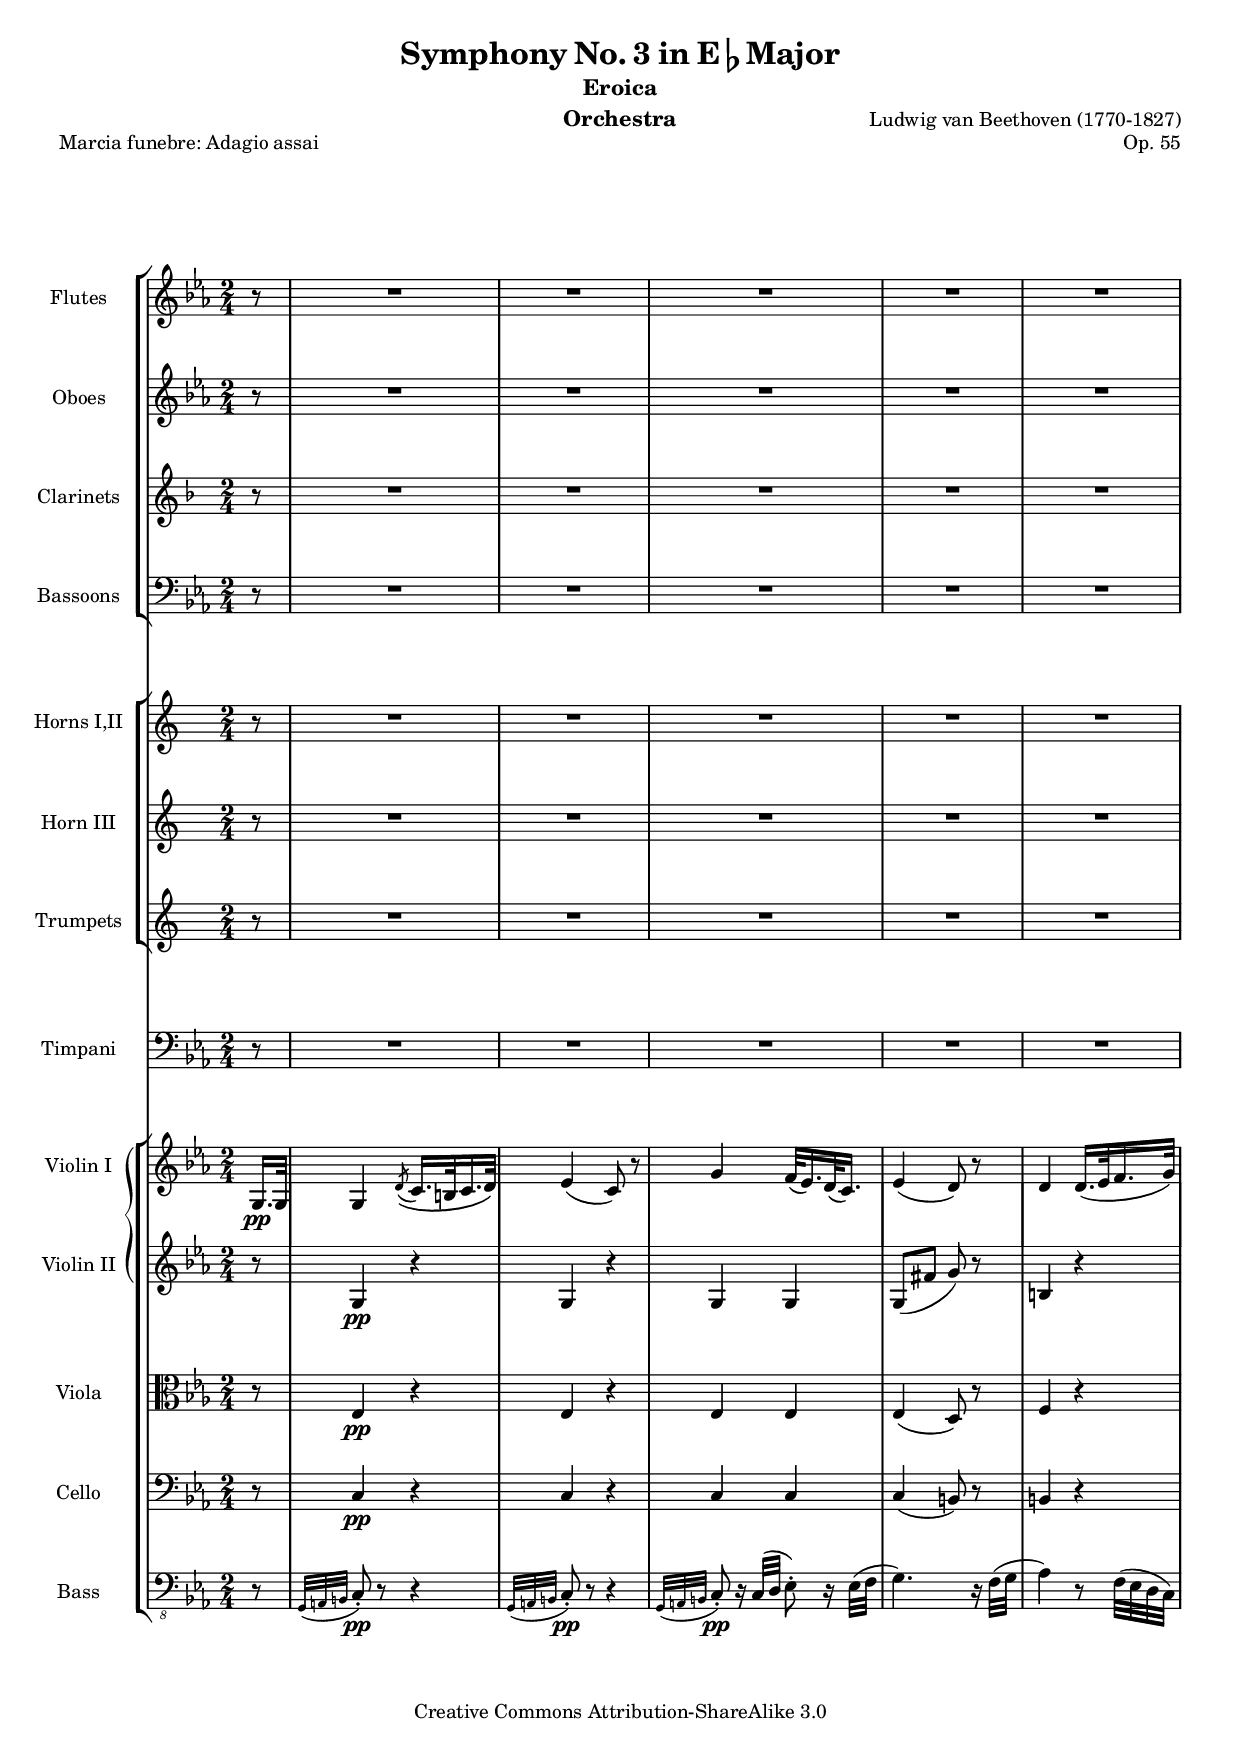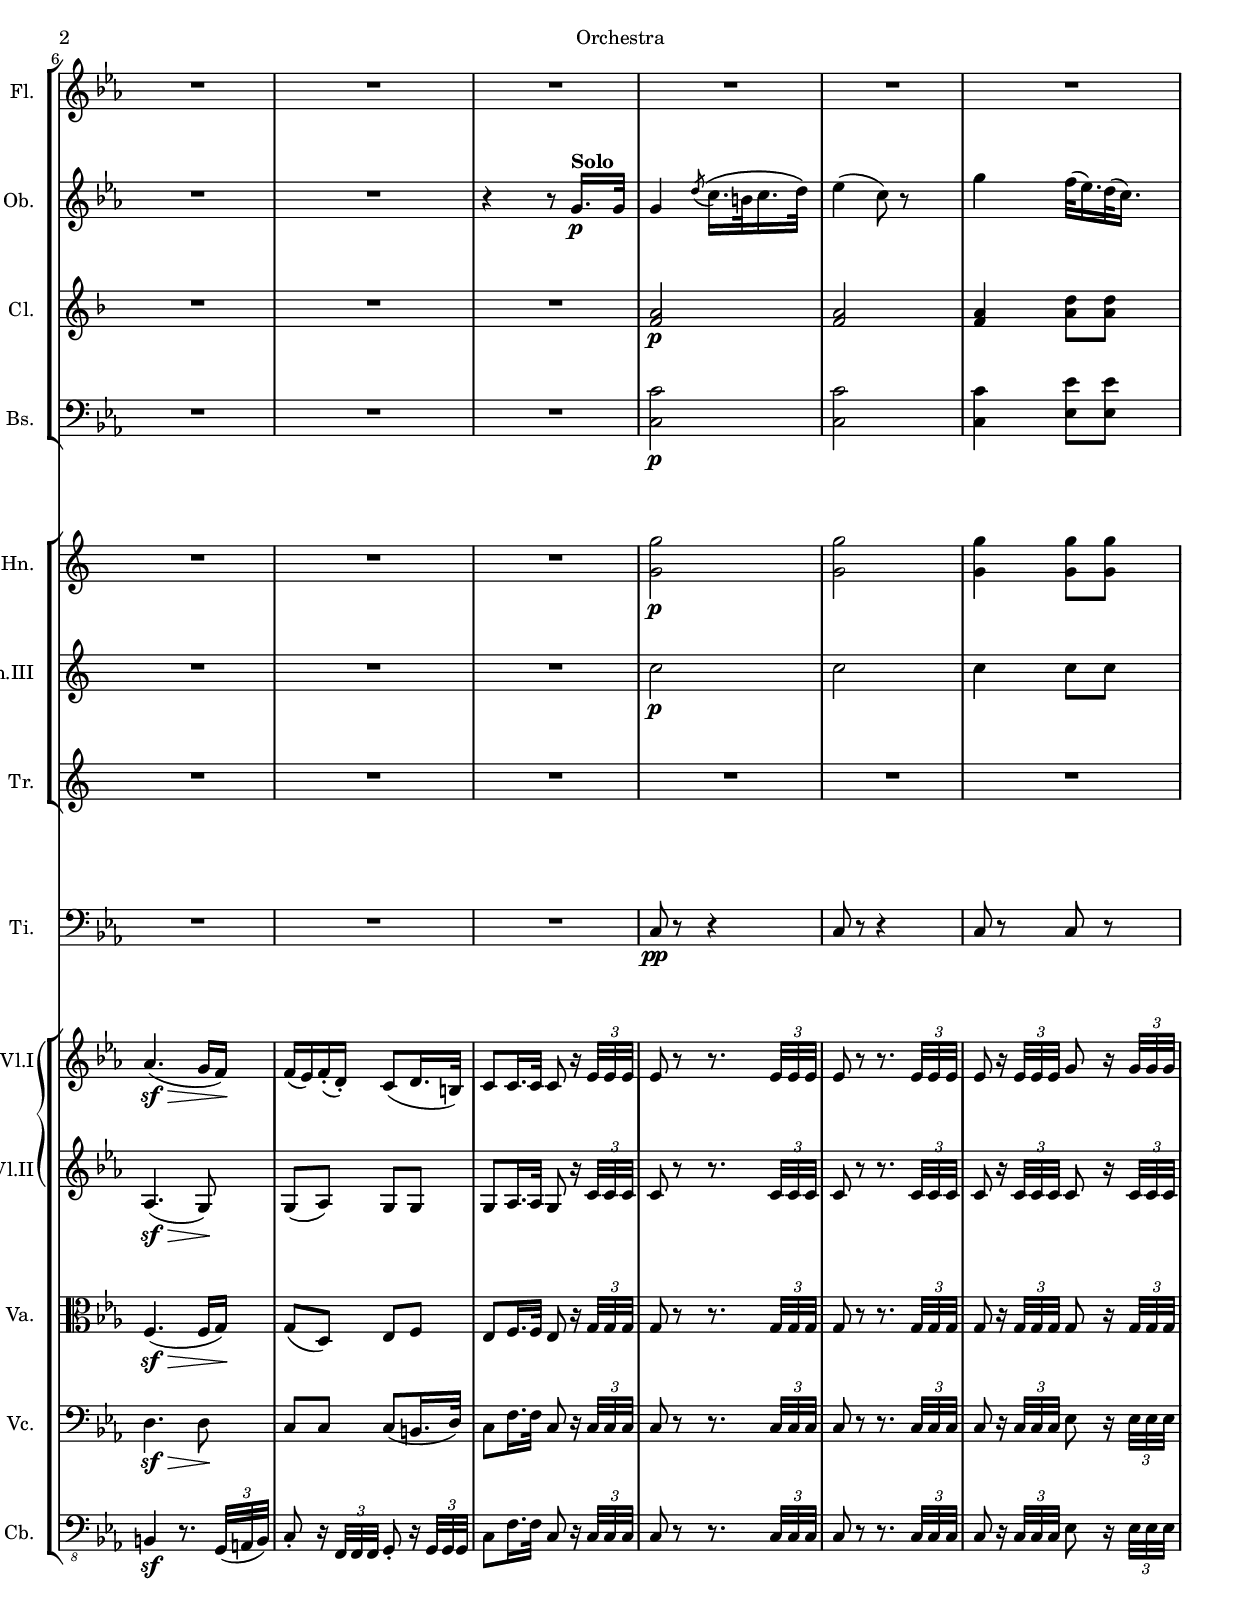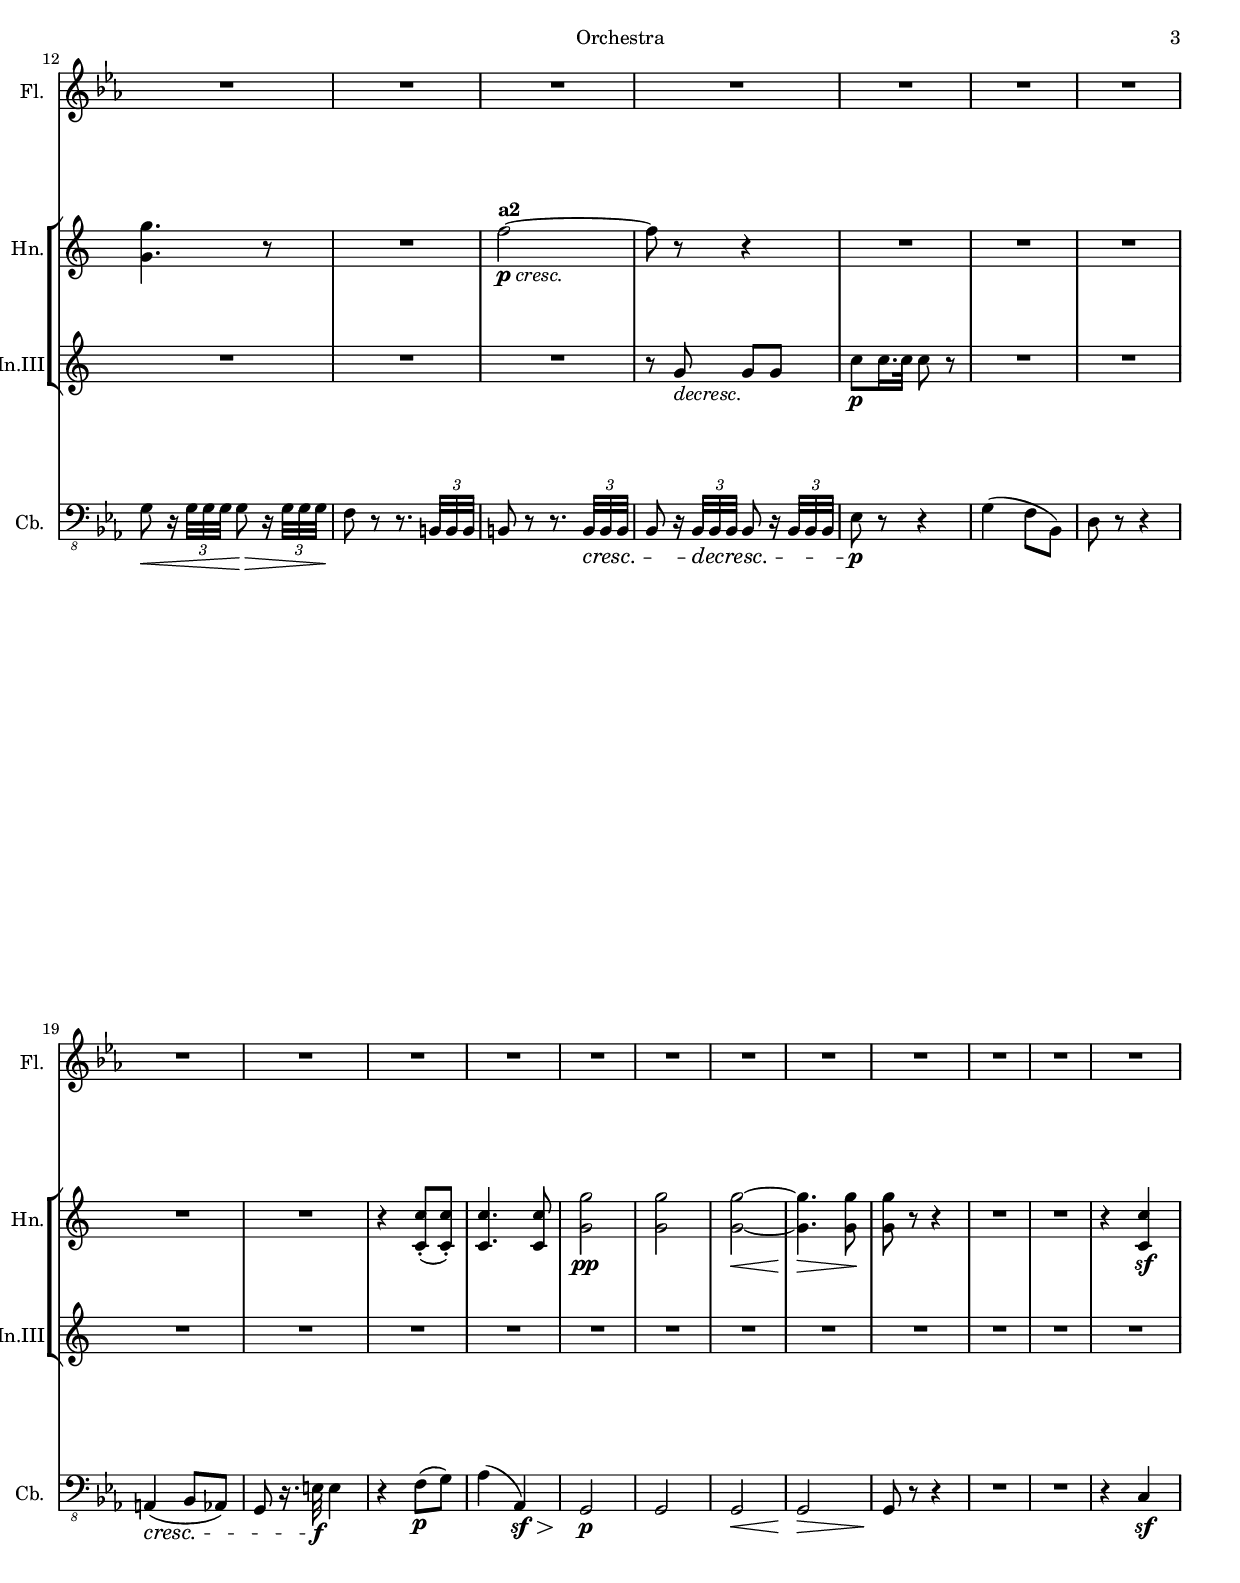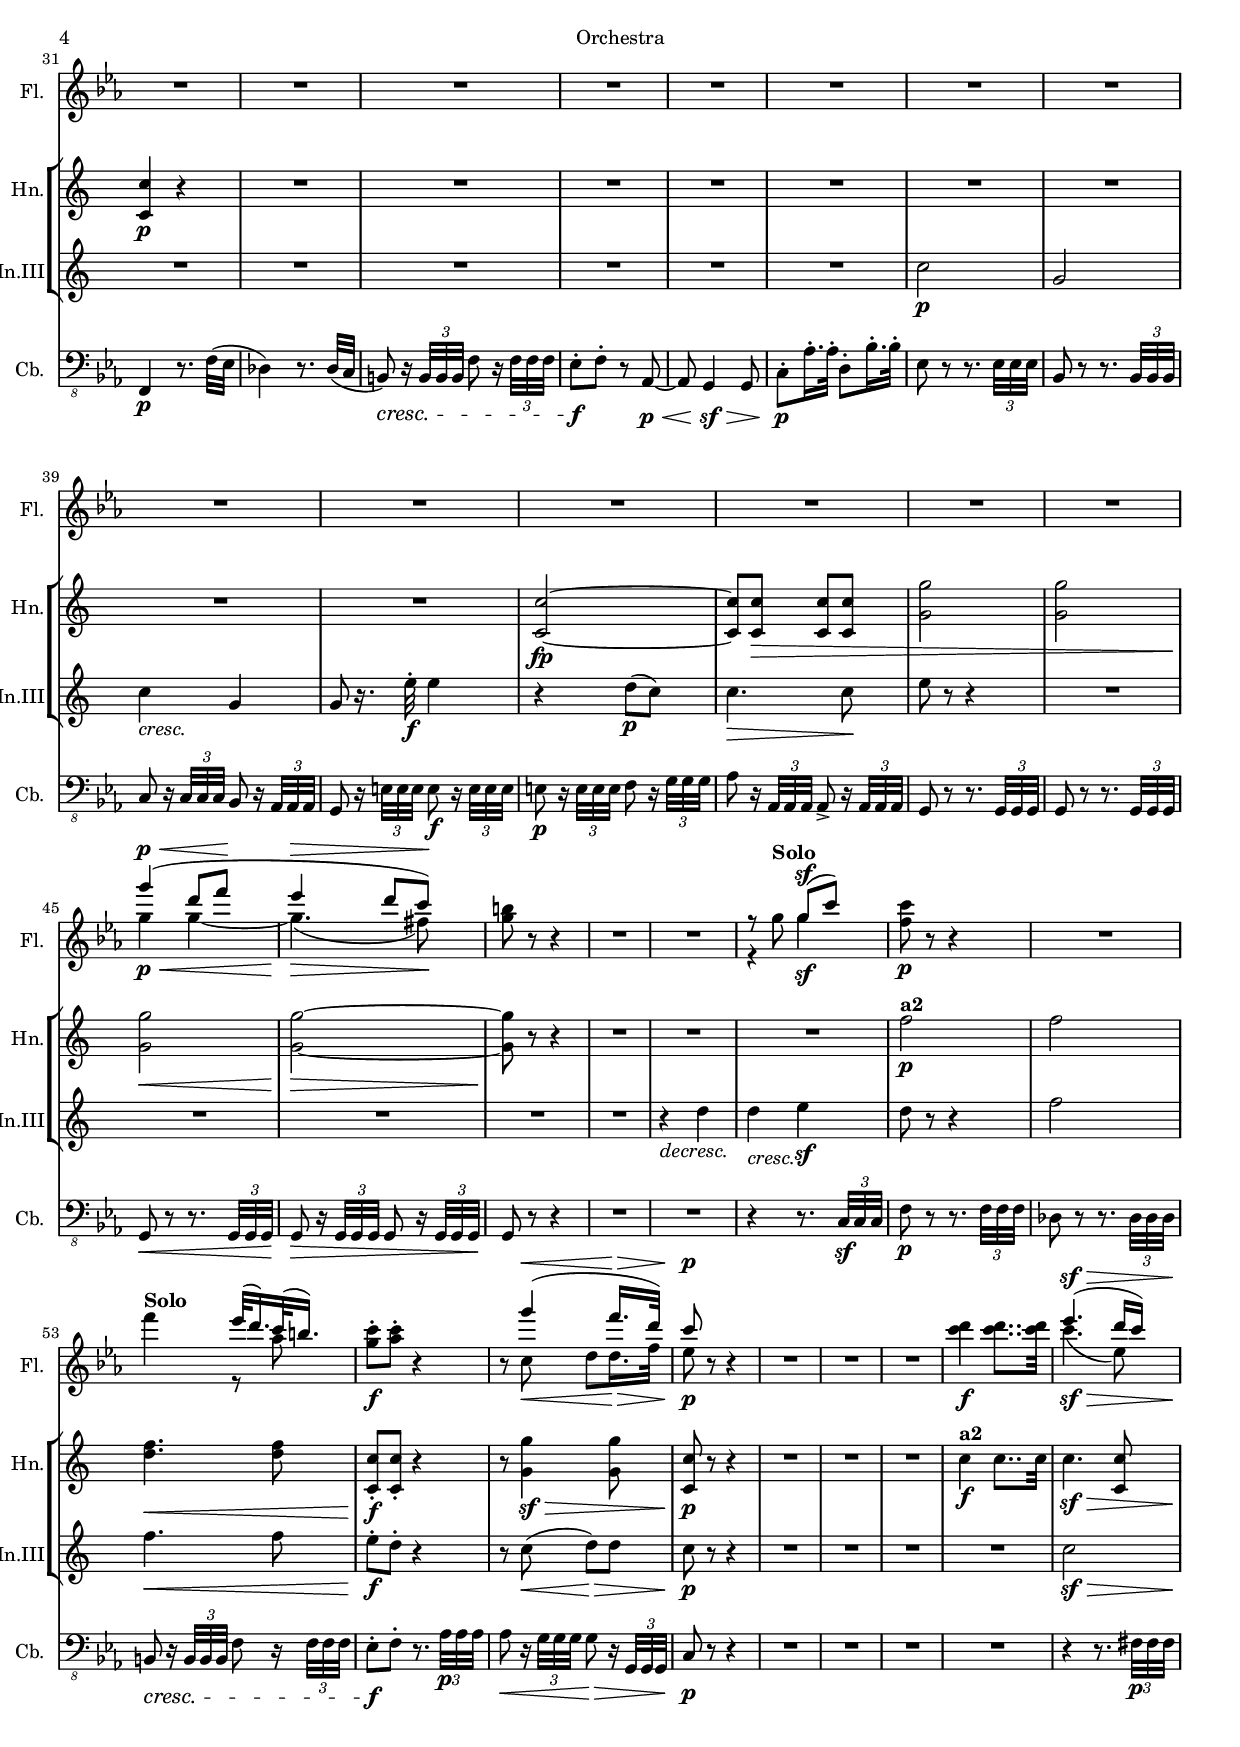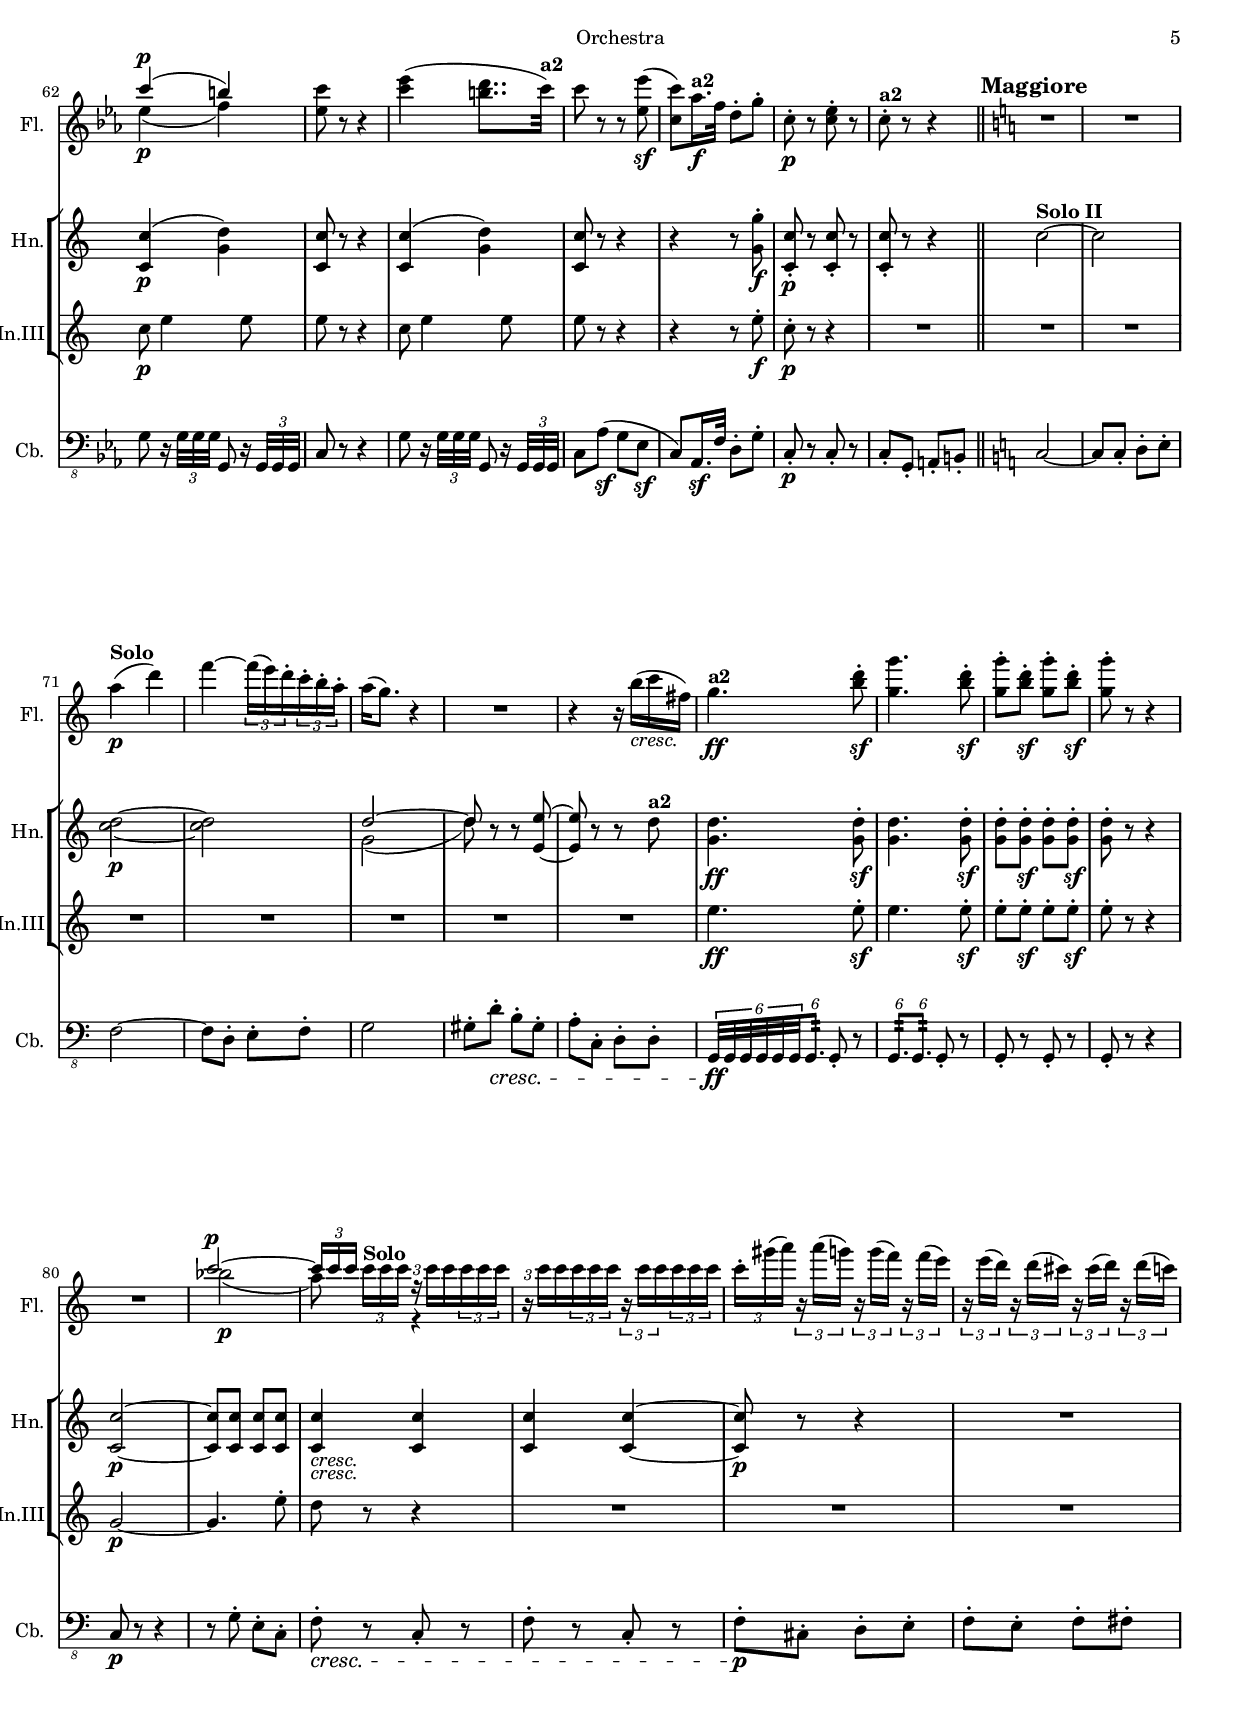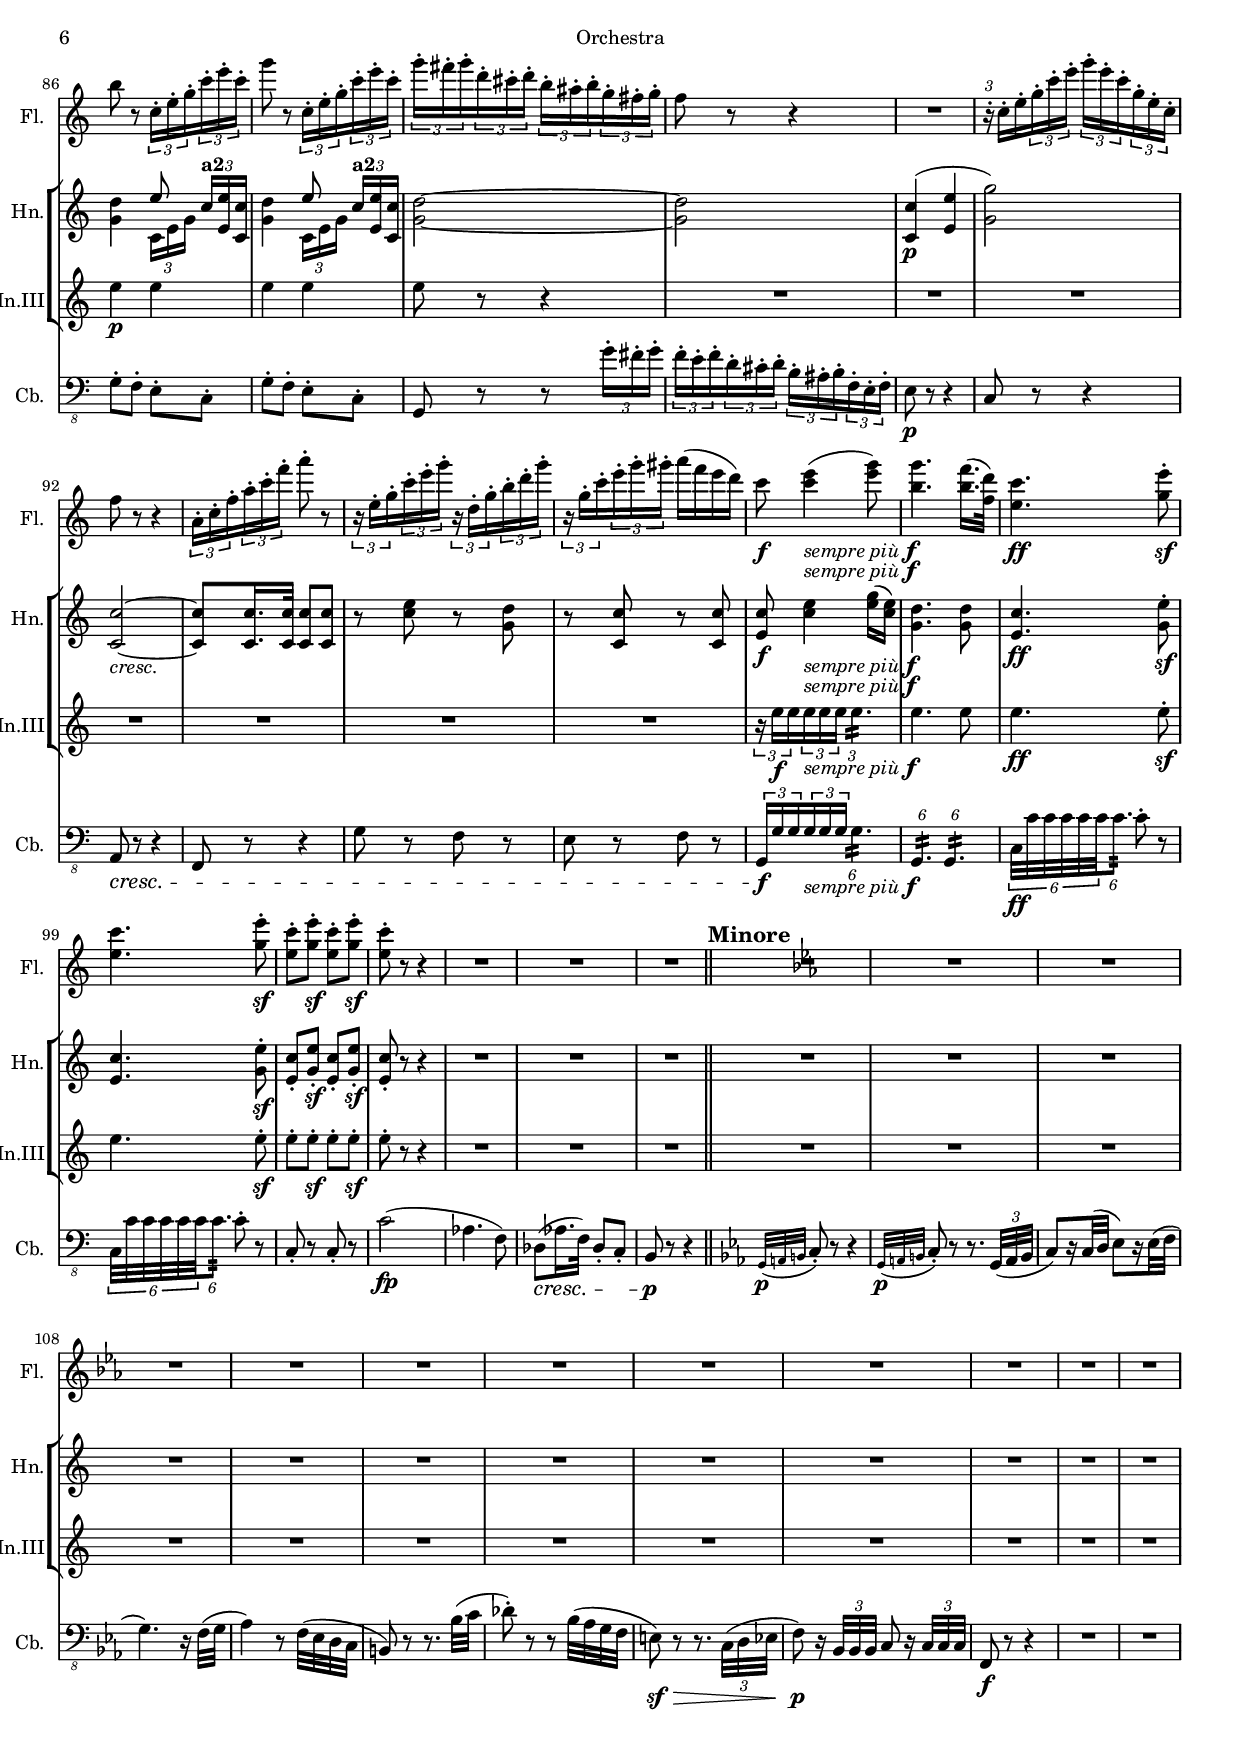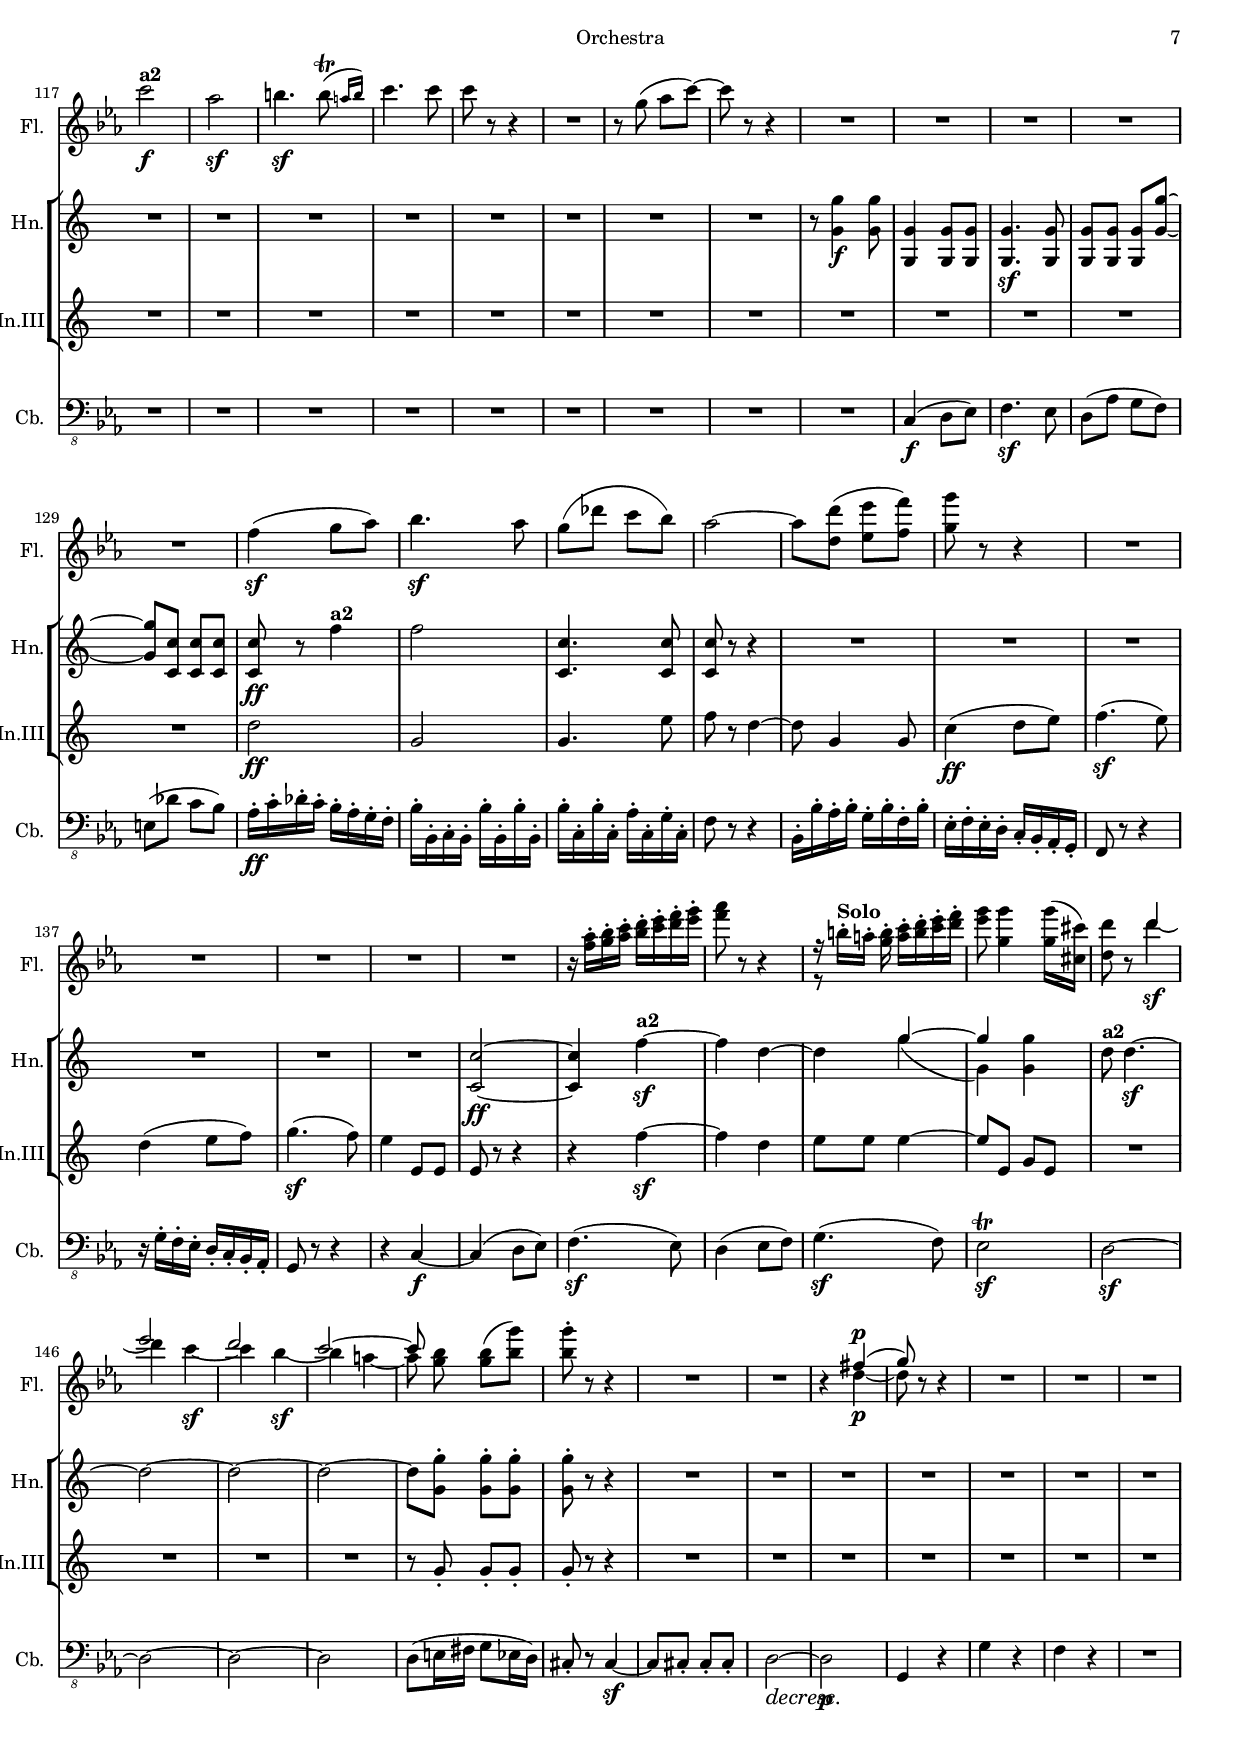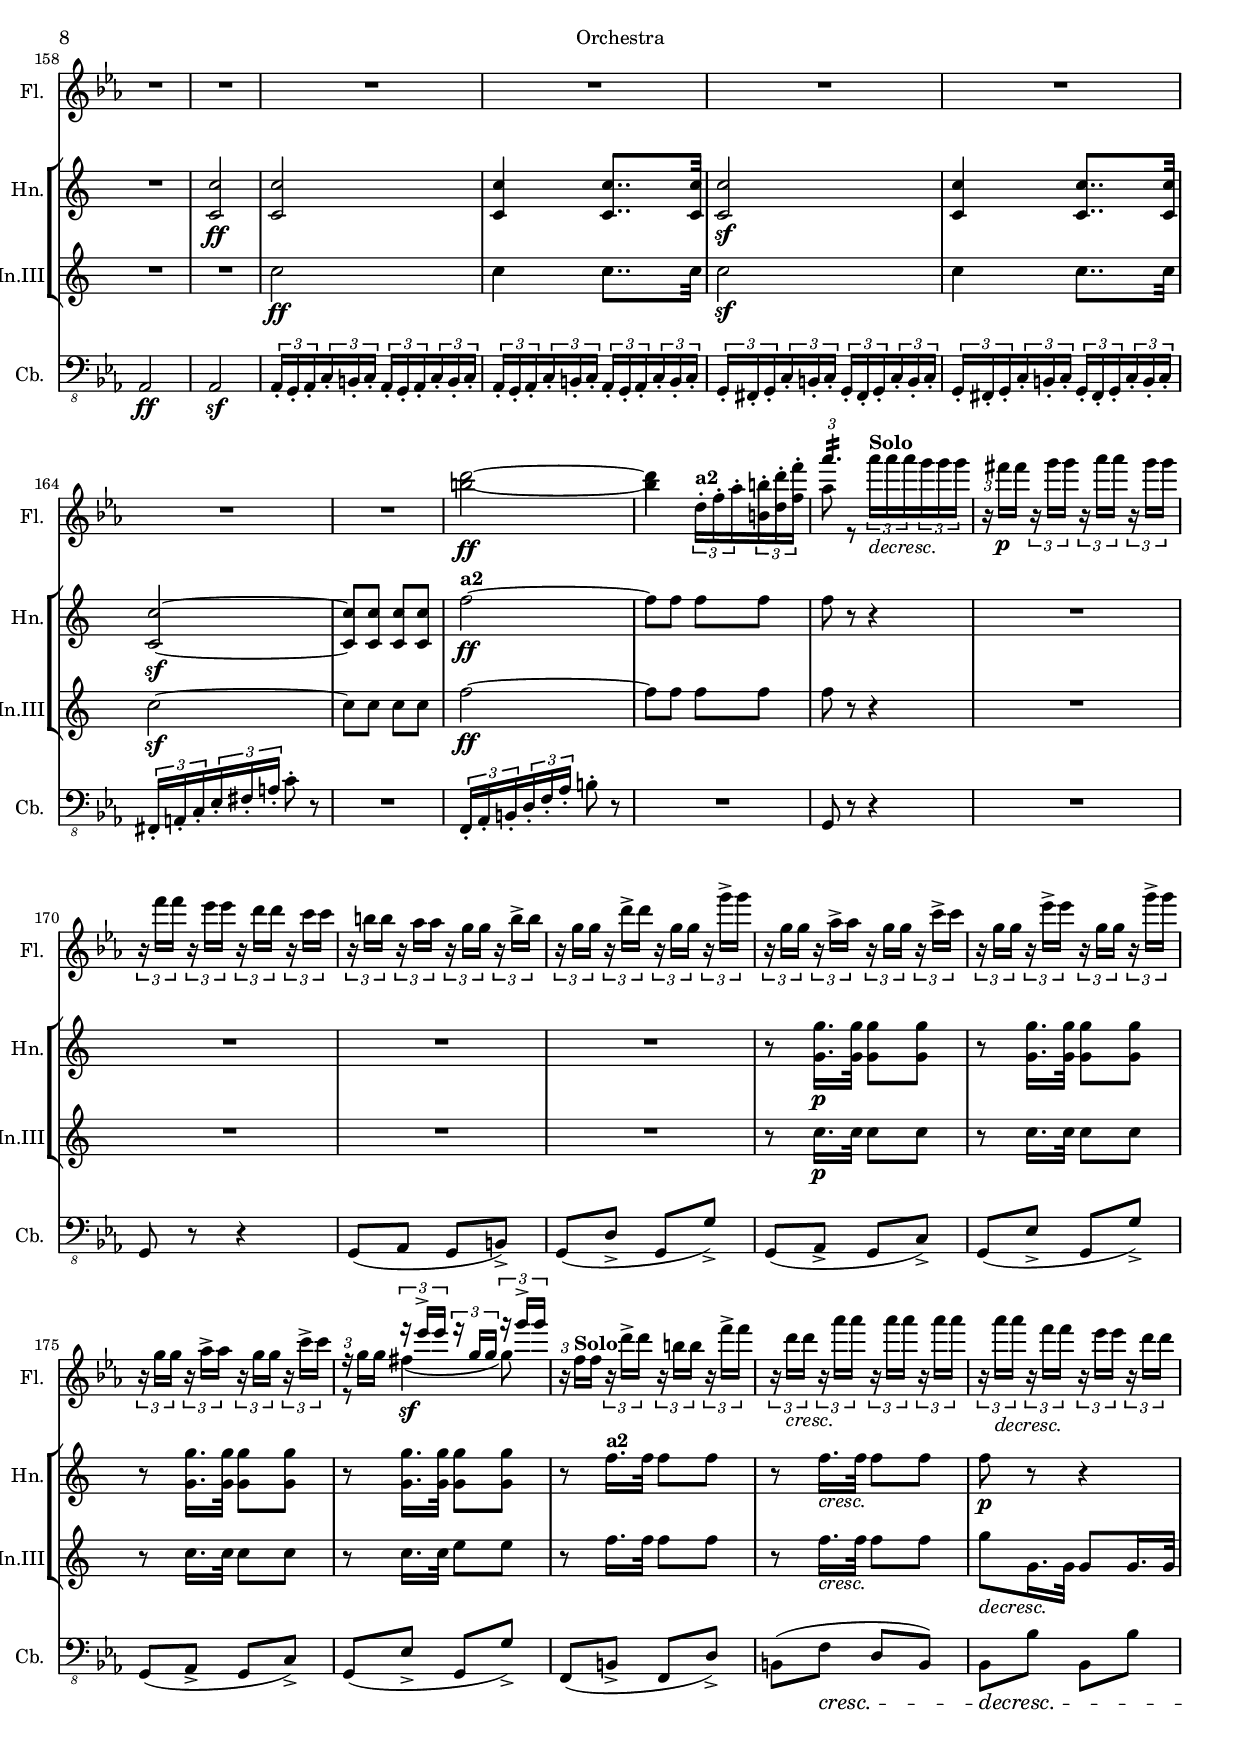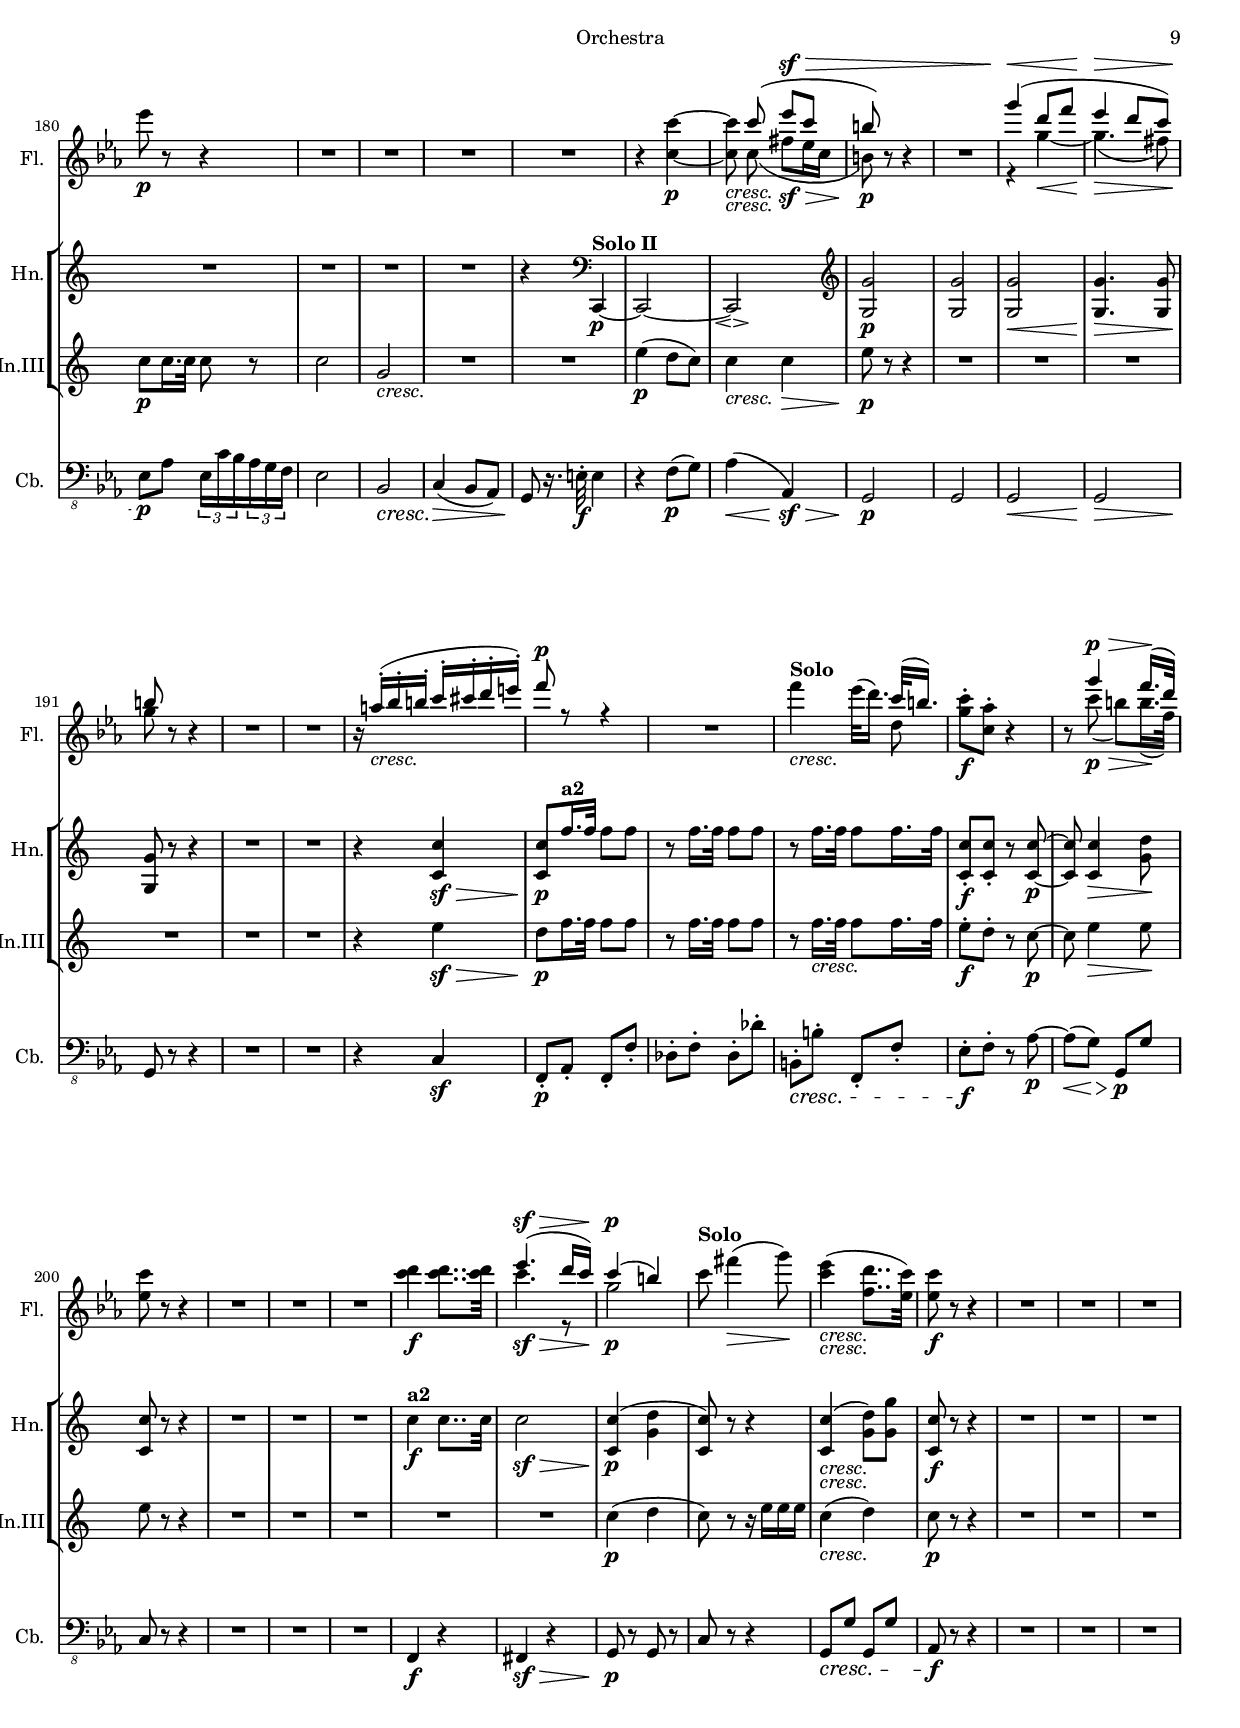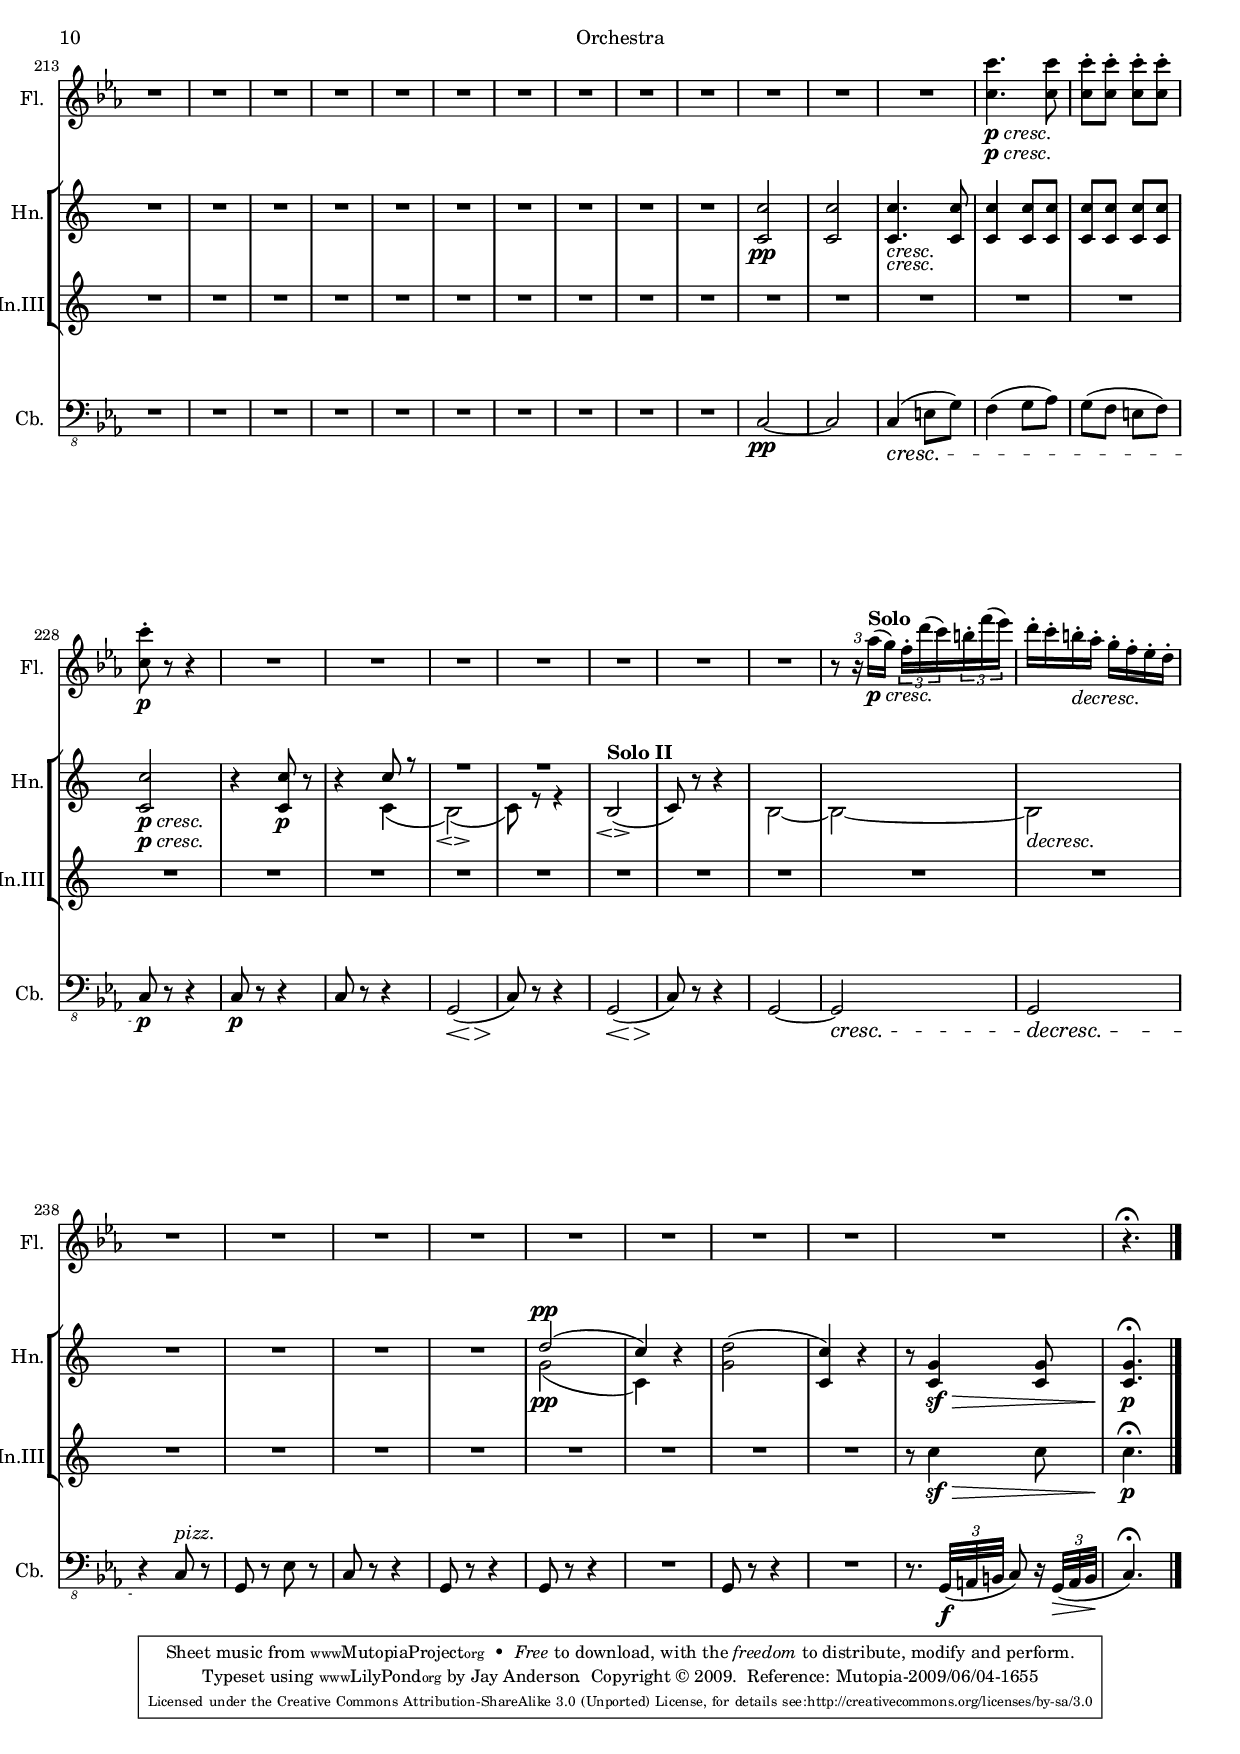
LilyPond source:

\version "2.11.49"

\include "defs.lyi"

fluteOneMvtII = \relative c''''
{
  \key c \minor
  \clef "treble"
  \partial 8 r8 |
  R2*44 |

  g4(\p\< d8 f\! |        
  ees4\> d8 c)\! |        

  %page 4
  b r r4 |        
  R2*2 |        
  r8 g g(\sf c) |        
  c\p r r4 |        
  R2 |        
  f4 ees32[( d16.) c32( b16.]) |        
  c8-.\f c-. r4 |        
  r8 g'4(\< f16.\> d32) |        
  c8\p r r4 |        
  R2*3 |
  d4\f d8.. d32 |        
  ees4.(\sf\> d16 c) |        
  c4(\p b) |

  %page 5
  c8 r r4 |
  ees4( d8.. c32) |
  c8 r r ees(\sf |
  c) aes16.\f f32 d8-. g-. |
  c,-.\p r ees-. r |
  c-. r r4 |

  %Maggiore
  \key c \major
  R2*2 |
  a'4(\p d) |
  f~ \times 2/3 {f16( e) d-.} \times 2/3 {c-. b-. a-.} |
  a16( g8.) r4 |
  R2 |
  r4 r16 b(_\mCresc c fis,) |
  g4.\ff d'8-.\sf |
  g4. d8-.\sf |
  g8-. d-.\sf g-. d-.\sf |
  g-. r r4 |
  R2 |
  c,2~\p |
  \times 2/3 {c16 c c} \times 2/3 {c c c} \times 2/3 {r c c} \times 2/3 {c c c} |
  \times 2/3 {r c c} \times 2/3 {c c c} \times 2/3 {r c c} \times 2/3 {c c c} |
  \times 2/3 {c-. gis'( a)} \times 2/3 {r a( g)} \times 2/3 {r g( f)} \times 2/3 {r f( e)} |
  \times 2/3 {r e( d)} \times 2/3 {r d( cis)} \times 2/3 {r cis( d)} \times 2/3 {r d( c)} |
  b8 r \times 2/3 {c,16-. e-. g-.} \times 2/3 {c-. e-. c-.} |
  g'8 r \times 2/3 {c,,16-. e-. g-.} \times 2/3 {c-. e-. c-.} |
  \times 2/3 {g'16-. fis-. g-.} \times 2/3 {d-. cis-. d-.} \times 2/3 {b16-. ais-. b-.} \times 2/3 {g-. fis-. g-.} |
  f8 r r4 |
  R2 |
  \times 2/3 {r16-. c-. e-.} \times 2/3 {g-. c-. e-.} \times 2/3 {g16-. e-. c-.} \times 2/3 {g-. e-. c-.} |
  f8 r r4 |
  \times 2/3 {a,16-. c-. f-.} \times 2/3 {a-. c-. f-.} a8-. r |
  \times 2/3 {r16 e,-. g-.} \times 2/3 {c-. e-. g-.} \times 2/3 {r d,-. g-.} \times 2/3 {b-. d-. g-.} |
  \times 2/3 {r16 g,-. c-.} \times 2/3 {e-. g-. gis-.} a16( f e d) |
  c8\f e4(_\mSemprePiuF g8) |
  g4. f16.( d32) |
  c4.\ff e8-.\sf |
  c4. e8-.\sf |
  c-. e-.\sf c-. e-.\sf |
  c-. r r4 |
  R2*3 |

  %Minore
  \key c \minor
  R2*12 |
  c2\f |
  aes\sf |
  b4.\sf \afterGrace b8(\trill {a16[ b])} |
  c4. c8 |
  c r r4 |
  R2 |
  r8 g( aes c~) |
  c r r4 |
  R2*5 |
  f,4(\sf g8 aes) |
  bes4.\sf aes8 |
  g( des' c bes) |
  aes2~ |
  aes8 d( ees f) |
  g r r4 |
  R2*5 |
  r16 aes,-. bes-. c-. d-. ees-. f-. g-. |
  aes8 r r4 |
  r16 b,-. a-. b-. c-. d-. ees-. f-. |
  g8 g4 g16( cis,) |
  d8 r d4 |
  ees2 |
  d |
  c~ |
  c8 bes bes( g') |
  g8-. r r4 |
  R2*2 |
  r4 fis,(\p |
  g8) r r4 |
  R2*11 |
  d'2~\ff |
  d4 \times 2/3 {d,16-. f-. aes-.} \times 2/3 {b-. d-. f-.} |
  \times 2/3 {\repeat tremolo 6 aes16} \times 2/3 {aes16_\mDecresc aes aes} \times 2/3 {g g g} |
  \times 2/3 {r fis\p fis} \times 2/3 {r g g} \times 2/3 {r aes aes} \times 2/3 {r g g} |
  \times 2/3 {r f f} \times 2/3 {r ees ees} \times 2/3 {r d d} \times 2/3 {r c c} |
  \times 2/3 {r b b} \times 2/3 {r aes aes} \times 2/3 {r g g} \times 2/3 {r b-> b} |
  \times 2/3 {r g g} \times 2/3 {r d'-> d} \times 2/3 {r g, g} \times 2/3 {r g'-> g} |
  \times 2/3 {r g, g} \times 2/3 {r aes-> aes} \times 2/3 {r g g} \times 2/3 {r c-> c} |
  \times 2/3 {r g g} \times 2/3 {r ees'-> ees} \times 2/3 {r g, g} \times 2/3 {r g'-> g} |
  \times 2/3 {r g, g} \times 2/3 {r aes-> aes} \times 2/3 {r g g} \times 2/3 {r c-> c} |
  \times 2/3 {r g g} \times 2/3 {r ees'-> ees} \times 2/3 {r g, g} \times 2/3 {r g'-> g} |
  \times 2/3 {r f, f} \times 2/3 {r d'-> d} \times 2/3 {r b b} \times 2/3 {r f'-> f} |
  \times 2/3 {r d_\mCresc d} \times 2/3 {r aes' aes} \times 2/3 {r aes aes} \times 2/3 {r aes aes} |
  \times 2/3 {r aes_\mDecresc aes} \times 2/3 {r f f} \times 2/3 {r ees ees} \times 2/3 {r d d} |
  ees8\p r r4 |
  R2*4 |
  r4 c~\p |
  c8_\mCresc c( ees\sf\> c |
  b) r r4 |
  R2 |
  g'4(\< d8 f |
  ees4\> d8 c) |
  b8\! r r4 |
  R2*2 |
  r16 a-.(_\mCresc bes-. b-. c-. cis-. d-. e-.) |
  f8\p r r4 |
  R2 |
  f4_\mCresc ees32( d16.) c32( b16.) |
  c8-.\f aes-. r4 |
  r8 g'4\p\> f16.(\! d32) |
  c8 r r4 |
  R2*3 |
  d4\f d8.. d32 |
  ees4.(\sf\> d16 c) |
  c4(\p b) |
  c8 fis4(\> g8)\! |
  ees4(_\mCresc d8.. c32) |
  c8\f r r4 |
  R2*16 |
  c4._\mPCresc c8 |
  c-. c-. c-. c-. |
  c-.\p r r4 |
  R2*7 |
  r8 \times 2/3 {r16 aes(_\mPCresc g)} \times 2/3 {f-. d'( c)} \times 2/3 {b-. f'( ees)} |
  d16-. c-. b-._\mDecresc aes-. g-. f-. ees-. d-. |
  R2*9 |
  r4.\fermata
}


\include "defs.lyi"

fluteTwoMvtII = \relative c'''
{
  \key ees \major
  \partial 8 r8 |
  R2*44 |
  g4\p\< g~ |
  g4.(\> fis8)\! |
  g r r4 |
  R2*2 |
  r4 g4\sf |
  f8\p r r4 |
  R2 |
  r4 r8 aes8 |
  g-.\f aes-. r4 |
  r8 c,\< d d16.\> f32 |
  ees8\p r r4 |
  R2*3 |
  c'4\f c8.. c32 |
  c4.(\sf\> ees,8) |
  ees4(\p f) |
  ees8 r r4 |
  c'4( b8.. c32) |
  c8 r r ees,(\sf |
  c) aes'16.\f f32 d8-. g-. |
  c,-.\p r c-. r |
  c-. r r4 |

  %Maggiore
  \key c \major
  R2*7 |
  g'4.\ff b8-.\sf |
  g4. b8-.\sf |
  g-. b-.\sf g-. b-.\sf |
  g-. r r4 |
  R2 |
  bes2(\p |
  a8) r r4 |
  R2*13 |
  r8 c4(_\mSemprePiuF e8) |
  b4. b16.( f32) |
  e4.\ff g8-.\sf |
  e4. g8-.\sf |
  e-. g-.\sf e-. g-.\sf |
  e-. r r4 |
  R2*3 |

  %Minore
  \key c \minor
  R2*12 |
  c'2\f |
  aes\sf |
  b4.\sf \afterGrace b8(\trill {a16[ b])} |
  c4. c8 |
  c r r4 |
  R2 |
  r8 g( aes c~) |
  c r r4 |
  R2*5 |
  f,4(\sf g8 aes) |
  bes4.\sf aes8 |
  g( des' c bes) |
  aes2~ |
  aes8 d,( ees f) |
  g r r4 |
  R2*5 |
  r16 f-. g-. aes-. bes-. c-. d-. ees-. |
  f8 r r4 |
  r8 r16 g,-. a-. b-. c-. d-. |
  ees8 g,4 g16( cis,) |
  d8 r d'4~\sf |
  d c~\sf |
  c bes~\sf |
  bes a~ |
  a8 g g( bes) |
  bes-. r r4 |
  R2*2 |
  r4 d,4~\p |
  d8 r r4 |
  R2*11 |
  b'2~\ff |
  b4 \times 2/3 {d,16-. f-. aes-.} \times 2/3 {b,16-. d-. f-.} |
  aes8 r r4 |
  R2*7 |
  r8 fis4(\sf g8) |
  R2*8 |
  r4 c,4~\p |
  c8_\mCresc c( fis8\sf\> ees16 c |
  b8)\p r r4 |
  R2 |
  r4 g'~\< |
  g4.(\> fis8) |
  g8\! r r4 |
  R2*5 |
  r4 r8 d |
  g-.\f c,-. r4 |
  r8 c'8(\p\> b) b16.(\! f32) |
  ees8 r r4 |
  R2*3 |
  c'4\f c8.. c32 |
  c4.\sf\> r8 |
  g2\p |
  R2 |
  c4(_\mCresc f,8.. ees32) |
  ees8 r r4 |
  R2*16 |
  c4._\mPCresc c8 |
  c-. c-. c-. c-. |
  c-.\p r r4 |
  R2*18 |
  r4.\fermata
}


\include "defs.lyi"

celloMvtII = \relative c
{
  \key ees \major
  \clef bass
  \partial 8 r8
  c4\pp r |
  c r |
  c c |
  c4( b8) r |
  b4 r |
  d4.\sf\> d8\! |
  c c c( b16. d32) |
  c8 f16. f32 c8 r16 \times 2/3 {c32 c c} |
  \repeat unfold 2 {c8 r r8. \times 2/3 {c32 c c}} |
  c8 r16 \times 2/3 {c32 c c} ees8 r16 \times 2/3 {ees32 ees ees} |
}


\include "defs.lyi"

oboeOneMvtII = \relative c''
{
  \key ees \major
  \partial 8 r8 |
  R2*7 |
  r4 r8 g16.\p g32 |
  g4 \acciaccatura d'8\( c16. b32 c16. d32\) |
  ees4( c8) r |
  g'4 f32( ees16.) d32( c16.) |
}


\include "defs.lyi"

oboeTwoMvtII = \relative c'
{
  \key ees \major
  \partial 8 r8 |
  R2*11 |
}


\include "defs.lyi"

violinOneMvtII = \relative c'
{
  \key ees \major
  \partial 8 g16.\pp g32 |
  g4 \acciaccatura d'8\( c16. b32 c16. d32\) |
  ees4( c8) r |
  g'4 f32( ees16.) d32( c16.) |
  ees4( d8) r |
  d4 d16.( ees32 f16. g32) |
  aes4.(\sf\> g16 f)\! |
  f16( ees) f-.( d-.) c8( d16. b32) |
  c8 c16. c32 c8 r16 \times 2/3 {ees32 ees ees} |
  \repeat unfold 2 {ees8 r r8. \times 2/3 {ees32 ees ees}} |
  ees8 r16 \times 2/3 {ees32 ees ees} g8 r16 \times 2/3 {g32 g g} |
}


\include "defs.lyi"

violinTwoMvtII = \relative c'
{
  \key c \minor
  \partial 8 r8
  g4\pp r |
  g r |
  g g |
  g8( fis' g) r |
  b,4 r |
  aes4.(\sf\> g8)\! |
  g( aes) g g |
  g8 aes16. aes32 g8 r16 \times 2/3 {c32 c c} |
  \repeat unfold 2 {c8 r r8. \times 2/3 {c32 c c}} |
  c8 r16 \times 2/3 {c32 c c} c8 r16 \times 2/3 {c32 c c} |
}


\include "defs.lyi"

hornOneMvtII = \relative c'''
{
  \transposition c
  r8 |
  R2*8 |
  g2\p | g |
  g4 g8 g |

  %page 2
  g4. r8 |
  R2 |
  f2~_\mPCresc |
  f8 r r4 |
  R2*5 |
  r4 c8-.( c-.) |
  c4. c8 |
  g'2\pp | g | g~\< |
  g4.\> g8\! |
  g8 r r4 |
  R2*2 |
  r4 c,\sf |
  c\p r |
  R2*9 | %page 3
  c2~\fp |
  c8 c\> c c |
  g'2 | g | g\< | g~\> |

  %page 4
  g8\! r r4 |
  R2*3 |
  f2\p | f |
  f4.\< f8 |
  c-.\f c-. r4 |
  r8 g'4\sf\> g8 |
  c,\p r r4 |
  R2*3 |
  c4\f c8.. c32 |
  c4.\sf\> c8 |
  c4(\p d) |

  %page 5
  c8 r r4 |
  c4( d) |
  c8 r r4 |
  r4 r8 g'-.\f |
  c,-.\p r c-. r |
  c-. r r4 |

  %maggiore
  R2*2 |
  d2~\p | d |
  d2~ |
  d8 r r e~ |
  e r r d |

  %page 6
  d4.\ff d8-.\sf |
  d4. d8-.\sf |
  d-. d-.\sf d-. d-.\sf |
  d-. r r4 |
  c2~\p |
  c8 c c c |
  c4_\mCresc c |
  c c~ |
  c8 r r4 |
  R2 |
  \repeat unfold 2 {d4 e8 \times 2/3 {c16 e c} |} %page 7
  d2~ | d |
  c4(\p e | g2) |
  c,2~_\mCresc |
  c8 c16. c32 c8 c |
  r e r d |
  r c r c |
  c\f e4_\mSemprePiuF g16( e) |

  %page 8
  d4. d8 |
  c4.\ff e8-.\sf |
  c4. e8-.\sf |
  c8-. e-.\sf c-. e-.\sf |
  c-. r r4 |
  R2*3

  %minore
  R2*20 %page 9
  r8 g'4\f g8 |
  g,4 g8 g |
  g4.\sf g8 |
  g g g g'~ |

  %page 10
  g c, c c |
  c\ff r f4 |
  f2 |
  c4. c8 |
  c r r4 |
  R2*6 |
  c2~\ff |
  c4 f~\sf |
  f d~ |

  %page 11
  d g~ |
  g g |
  d8 d4.~\sf |
  d2~ d~ d~ |
  d8 g-. g-. g-. |
  g-. r r4 |
  R2*8 |
  c,2\ff | c |
  c4 c8.. c32 |

  %page 12
  c2\sf |
  c4 c8.. c32 |
  c2~\sf |
  c8 c c c |
  f2~\ff |
  f8 f f f |
  f r r4 |
  R2*4 | %page 13
  r8 g16.\p g32 g8 g |
  \repeat unfold 3 {r8 g16. g32 g8 g |}
  r8 f16. f32 f8 f |
  r8 f16._\mCresc f32 f8 f |
  f8\p r r4 |
  R2*7 | %page 14
  g,2\p | g g\< |
  g4.\> g8 |
  g\! r r4 |
  R2*2 |
  r4 c\sf\> |

  %page 15
  c8\p f16. f32 f8 f |
  r8 f16. f32 f8 f |
  r8 f16. f32 f8 f16. f32 |
  c8-.\f c-. r c~\p |
  c c4\> d8\! |
  c r r4 |
  R2*3 | %page 16
  c4\f c8.. c32 |
  c2\sf\> |
  c4(\p d |
  c8) r r4 |
  c4(_\mCresc d8) g |
  c,\f r r4 |
  R2*13 | %page 17
  c2\pp | c |
  c4._\mCresc c8 |
  c4 c8 c |
  c c c c |
  c2_\mPCresc |
  r4 c8\p r |
  r4 c8 r |
  R2*11 |
  d2(\pp | c4) r |
  d2( | c4) r |
  r8 g4\sf\> g8 |
  g4.\p\fermata
}


\include "defs.lyi"

hornTwoMvtII = \relative c''
{
  \transposition c
  r8 |
  R2*8 |
  g2\p | g |
  g4 g8 g |

  %page 2
  g4. r8 |
  R2 |
  f'2~_\mPCresc |
  f8 r r4 |
  R2*5 |
  r4 c,8-.( c-.) |
  c4. c8 |
  g'2\pp | g | g~\< |
  g4.\> g8\! |
  g8 r r4 |
  R2*2 |
  r4 c,\sf |
  c\p r |
  R2*9 | %page 3
  c2~\fp |
  c8 c\> c c |
  g'2 | g | g\< | g~\> |

  %page 4
  g8\! r r4 |
  R2*3 |
  f'2\p | f |
  d4.\< d8 |
  c,-.\f c-. r4 |
  r8 g'4\sf\> g8 |
  c,\p r r4 |
  R2*3 |
  c'4\f c8.. c32 |
  c4.\sf\> c,8 |
  c4(\p g') |

  %page 5
  c,8 r r4 |
  c4( g') |
  c,8 r r4 |
  r4 r8 g'-.\f |
  c,-.\p r c-. r |
  c-. r r4 |

  %maggiore
  c'2~ | c |
  c~\p | c |
  g( | d'8) r r e,~ |
  e r r d' |

  %page 6
  g,4.\ff g8-.\sf |
  g4. g8-.\sf |
  g-. g-.\sf g-. g-.\sf |
  g-. r r4 |
  c,2~\p |
  c8 c c c |
  c4_\mCresc c | c c~ | c8\p r r4 |
  R2 |
  g'4 \times 2/3 {c,16 e g} \times 2/3 {c e, c} |

  %page 7
  g'4 \times 2/3 {c,16 e g} \times 2/3 {c e, c} |
  g'2~ | g |
  c,4(\p e | g2) |
  c,~ | c8 c16. c32 c8 c |
  r c' r g |
  r c, r c |
  e\f c'4_\mSemprePiuF e16( c) |

  %page 8
  g4. g8 |
  e4.\ff g8-.\sf |
  e4. g8-.\sf |
  e-. g-.\sf e-. g-.\sf |
  e-. r r4 |
  R2*3 |

  %minore
  R2*20 | %page 9
  r8 g4\f g8 |
  g,4 g8 g |
  g4.\sf g8 |
  g g g g'~ |

  %page 10
  g c, c c |
  c\ff r f'4 |
  f2 |
  c,4. c8 |
  c r r4 |
  R2*6 |
  c2~\ff |
  c4 f'~\sf |
  f d~ |

  %page 11
  d g( |
  g,) g |
  d'8 d4.~\sf |
  d2~ | d~ | d~ |
  d8 g,-. g-. g-. |
  g-. r r4 |
  R2*8 |
  c,2\ff |
  c | c4 c8.. c32 |

  %page 12
  c2\sf | c4 c8.. c32 |
  c2~\sf | c8 c c c |
  f'2~\ff | f8 f f f |
  f r r4 |
  R2*4 | %page 13
  r8 g,16.\p g32 g8 g |
  \repeat unfold 3 {r8 g16. g32 g8 g |}
  r8 f'16. f32 f8 f |
  r8 f16._\mCresc f32 f8 f |
  f8\p r r4 |
  R2*4 | %page 14
  r4 \clef bass c,,,~\p | c2~ | c2\espressivo |
  \clef treble g''2\p | g | g\< | g4.\> g8 |
  g\! r r4 |
  R2*2 | r4 c4\sf\> |

  %page 15
  c8\p f'16. f32 f8 f |
  r8 f16. f32 f8 f |
  r8 f16. f32 f8 f16. f32 |
  c,8-.\f c-. r c~\p |
  c c4\> g'8\! |
  c, r r4 |
  R2*3 | %page 16
  c'4\f c8.. c32 |
  c2\sf\> |
  c,4(\p g' |
  c,8) r r4 |
  c4(_\mCresc g'8) g |
  c,\f r r4 |
  R2*13 | %page 17
  c2\pp | c |
  c4._\mCresc c8 |
  c4 c8 c |
  c c c c |
  c2_\mPCresc |
  r4 c8\p r |
  r4 c4( |
  b2)(\espressivo | c8) r r4 |
  b2(\espressivo | c8) r r4 |
  b2~ | b~ | b~_\mDecresc |
  R2*4 |
  g'2(\pp | c,4) r |
  g'2( | c,4) r |
  r8 c4\sf\> c8 |
  c4.\p\fermata
}


\include "defs.lyi"

hornThreeMvtII = \relative c''
{
  \transposition ees
  r8 |
  R2*8 |
  c2\p | c |
  c4 c8 c |
  R2*3 |
  r8 g_\mDecresc g g |
  c\p c16. c32 c8 r |
  R2*20 |
  c2\p |
  g |
  c4_\mCresc g |
  g8 r16. e'32-.\f e4 |
  r d8(\p c) |
  c4.\> c8\! |
  e r r4 |
  R2*5 |
  r4_\mDecresc d |
  d_\mCresc e\sf |
  d8 r r4 |
  f2 |
  f4.\< f8 |
  e-.\f d-. r4 |
  r8 c(\< d)\> d |
  c\p r r4 |
  R2*4 |
  c2\sf\> |
  c8\p e4 e8 |
  e r r4 |
  c8 e4 e8 |
  e r r4 |
  r4 r8 e-.\f |
  c-.\p r r4 |
  R2 |

  %Maggiore
  R2*7 |
  e4.\ff e8-.\sf |
  e4. e8-.\sf |
  e-. e-.\sf e-. e-.\sf |
  e-. r r4 |
  g,2~\p |
  g4. e'8-. |
  d r r4 |
  R2*3 |
  e4\p e |
  e e |
  e8 r r4 |
  R2*7 |
  \times 2/3 {r16 e\f e} \times 2/3 {e_\mSemprePiuF e e} \times 2/3 {\repeat tremolo 6 e16} |
  e4. e8 |
  e4.\ff e8-.\sf |
  e4. e8-.\sf |
  e-. e-.\sf e-. e-.\sf |
  e-. r r4 |
  R2*3 |

  %Minore
  R2*25 |
  d2\ff |
  g, |
  g4. e'8 |
  f r d4~ |
  d8 g,4 g8 |
  c4(\ff d8 e) |
  f4.(\sf e8) |
  d4( e8 f) |
  g4.(\sf f8) |
  e4 e,8 e |
  e r r4 |
  r f'4~\sf |
  f d~ |
  e8 e e4~ |
  e8 e, g e |
  R2*4 |
  r8 g-. g-. g-. |
  g-. r r4 |
  R2*9 |
  c2\ff |
  c4 c8.. c32 |
  c2\sf |
  c4 c8.. c32 |
  c2~\sf |
  c8 c c c |
  f2~\ff |
  f8 f f f |
  f r r4 |
  R2*4 |
  r8 c16.\p c32 c8 c |
  r8 c16. c32 c8 c |
  r8 c16. c32 c8 c |
  r8 c16. c32 e8 e |
  r8 f16. f32 f8 f |
  r8 f16._\mCresc f32 f8 f |
  g8_\mDecresc g,16. g32 g8 g16. g32 |
  c8\p c16. c32 c8 r |
  c2 |
  g_\mCresc |
  R2*2 |
  e'4(\p d8 c) |
  c4_\mCresc c\> |
  e8\p r r4 |
  R2*6 |
  r4 e\sf\> |
  d8\p f16. f32 f8 f |
  r8 f16. f32 f8 f |
  r8 f16._\mCresc f32 f8 f16. f32 |
  e8-.\f d-. r c~\p |
  c8 e4\> e8\! |
  e r r4 |
  R2*5 |
  c4(\p d |
  c8) r r16 e e e |
  c4(_\mCresc d) |
  c8\p r r4 |
  R2*36 |
  r8 c4\sf\> c8 |
  c4.\p\fermata
}


\include "defs.lyi"

bassoonOneMvtII = \relative c'
{
  \key ees \major
  \clef bass
  \partial 8 r8 |
  R2*8 |
  c2\p | c |
  c4 ees8 ees |

  %page 2
}


\include "defs.lyi"

bassoonTwoMvtII = \relative c
{
  \key ees \major
  \clef bass
  \partial 8 r8 |
  R2*8 |
  c2\p | c |
  c4 ees8 ees |

  %page 2
}


\include "defs.lyi"

violaMvtII = \relative c
{
  \key ees \major
  \clef alto
  \partial 8 r8
  ees4\pp r |
  ees r |
  ees ees |
  ees4( d8) r |
  f4 r |
  f4.(\sf\> f16 g)\! | %EDIT: made slur same as other strings.
  g8( d) ees f |
  ees8 f16. f32 ees8 r16 \times 2/3 {g32 g g} |
  \repeat unfold 2 {g8 r r8. \times 2/3 {g32 g g}} |
  g8 r16 \times 2/3 {g32 g g} g8 r16 \times 2/3 {g32 g g} |
}


\include "defs.lyi"

clarinetOneMvtII = \relative c''
{
  \key f \major
  \transposition bes
  \partial 8 r8 |
  R2*8 |
  a2\p | a |
  a4 d8 d |

  %page 2
}


\include "defs.lyi"

clarinetTwoMvtII = \relative c'
{
  \key f \major
  \transposition bes
  \partial 8 r8 |
  R2*8 |
  f2\p | f |
  f4 a8 a |

  %page 2
}


\include "defs.lyi"

timpaniMvtII = \relative c
{
  \key ees \major
  \clef bass
  \partial 8 r8 |
  R2*8 |
  c8\pp r r4 |
  c8 r r4 |
  c8 r c r |
}


\include "defs.lyi"

bassMvtII = \relative c,
{
  \key ees \major
  \clef "bass_8"
  r8
  \appoggiatura {g32[ a b]} c8-.\pp r8 r4 |
  \appoggiatura {g32[ a b]} c8-.\pp r8 r4 |
  \appoggiatura {g32[ a b]} c8-.\pp r16 c32( d ees8-.) r16 ees32( f |
  g4.) r16 f32( g |
  aes4) r8 f32( ees d c) |
  b4\sf r8. \times 2/3 {g32( a b)} |
  c8-. r16 \times 2/3 {f,32 f f} g8-. r16 \times 2/3 {g32 g g} |
  c8 f16. f32 c8 r16 \times 2/3 {c32 c c} |
  \repeat unfold 2 {c8 r r8. \times 2/3 {c32 c c}} |
  c8 r16 \times 2/3 {c32 c c} ees8 r16 \times 2/3 {ees32 ees ees} |
  g8\< r16 \times 2/3 {g32 g g} g8\> r16 \times 2/3 {g32 g g} |
  f8\! r r8. \times 2/3 {b,32 b b} |
  \setTextCresc
  b8 r r8. \times 2/3 {b32\< b b} |
  \setHairpinCresc
  \setTextDecresc
  bes8 r16 \times 2/3 {bes32\> bes bes} bes8 r16 \times 2/3 {bes32 bes bes} |
  \setHairpinDecresc
  ees8\p r r4 |
  g4( f8 bes,) |
  d r r4 |
  \setTextCresc
  a4(\< bes8 aes) |
  \setHairpinCresc
  g8 r16. e'32\f e4 |
  r f8(\p g) |
  aes4( aes,)\sf\> |
  g2\p |
  g |
  g\< |
  g\> |
  g8\! r r4 |
  R2*2 |
  r4 c\sf |
  f,4\p r8. f'32( ees
  des4) r8. des32( c |
  \setTextCresc
  b8)\< r16 \times 2/3 {b32 b b} f'8 r16 \times 2/3 {f32 f f} |
  \setHairpinCresc
  ees8-.\f f-. r aes,~\p\< |
  aes g4\sf\> g8 |
  c8-.\p aes'16.-. aes32-. d,8-. bes'16.-. bes32-. |
  ees,8 r r8. \times 2/3 {ees32 ees ees} |
  bes8 r r8. \times 2/3 {bes32 bes bes} |
  c8 r16 \times 2/3 {c32 c c} bes8 r16 \times 2/3 {aes32 aes aes} |
  g8 r16 \times 2/3 {e'32 e e} e8\f r16 \times 2/3 {e32 e e} |
  e8\p r16 \times 2/3 {e32 e e} f8 r16 \times 2/3 {g32 g g} |
  aes8 r16 \times 2/3 {aes,32 aes aes} aes8-> r16 \times 2/3 {aes32 aes aes} |
  g8 r r8. \times 2/3 {g32 g g} |
  g8 r r8. \times 2/3 {g32 g g} |
  g8\< r r8. \times 2/3 {g32 g g} |
  g8\> r16 \times 2/3 {g32 g g} g8 r16 \times 2/3 {g32 g g} |
  g8\! r r4 |
  R2*2 |
  r4 r8. \times 2/3 {c32\sf c c} |
  f8\p r r8. \times 2/3 {f32 f f} |
  des8 r8 r8. \times 2/3 {des32 des des} |
  \setTextCresc
  b8\< r16 \times 2/3 {b32 b b} f'8 r16 \times 2/3 {f32 f f} |
  \setHairpinCresc
  ees8-.\f f-. r8. \times 2/3 {aes32\p aes aes} |
  aes8\< r16 \times 2/3 {g32 g g} g8\> r16 \times 2/3 {g,32 g g} |
  c8\p r r4 |
  R2*4 |
  r4 r8. \times 2/3 {fis32\p fis fis} |
  g8 r16 \times 2/3 {g32 g g} g,8 r16 \times 2/3 {g32 g g} |
  c8 r r4 |
  g'8 r16 \times 2/3 {g32 g g} g,8 r16 \times 2/3 {g32 g g} |
  c8 aes'(\sf g ees\sf |
  c8) aes16.\sf f'32 d8-. g-. |
  c,-.\p r c-. r |
  c-. g-. a-. b-. |

  %Maggiore
  \key c \major
  c2~ |
  c8 c-. d-. e-. |
  f2~ |
  f8 d-. e-. f-. |
  g2 |
  \setTextCresc
  gis8-. d'-.\< b-. gis-. |
  \setHairpinCresc
  a-. c,-. d-. d-. |
  \times 4/6 {g,32\ff g g g g g} \times 4/6 {\repeat tremolo 6 g32} g8-. r |
  \times 4/6 {\repeat tremolo 6 g32} \times 4/6 {\repeat tremolo 6 g32} g8-. r |
  g8-. r g-. r |
  g8-. r r4 |
  c8\p r r4 |
  r8 g'-. e-. c-. |
  \setTextCresc
  f-.\< r c-. r |
  \setHairpinCresc
  f-. r c-. r |
  f-.\p cis-. d-. e-. |
  f-. e-. f-. fis-. |
  g-. f-. e-. c-. |
  g'-. f-. e-. c-. |
  g r r \times 2/3 {g''16-. fis-. g-.} |
  \times 2/3 {f-. e-. f-.}
    \times 2/3 {d-. cis-. d-.}
    \times 2/3 {b-. ais-. b-.}
    \times 2/3 {f-. e-. f-.} |
  e8\p r r4 |
  c8 r r4 |
  \setTextCresc
  a8\< r r4 |
  \setHairpinCresc
  f8 r r4 |
  g'8 r f r |
  e r f r |
  \times 2/3 {g,16\f g' g} \times 2/3 {g_\mSemprePiuF g g} \times 4/6 {\repeat tremolo 6 g16} |
  \repeat unfold 2 {\times 4/6 {\repeat tremolo 6 g,16}} |
  <<
    \repeat unfold 2
    {
      \times 4/6 {c32 c' c c c c} \times 4/6 {\repeat tremolo 6 c32} c8-. r |
    }
    {s8\ff}
  >> |
  c,8-. r c-. r |
  c'2(\fp |
  aes4. f8) |
  \setTextCresc
  des8(\< aes'16. f32) des8-. c-. |
  \setHairpinCresc
  b8\p r r4 |

  %Minore
  \key c \minor
  \appoggiatura {g32[\p a b]} c8-. r r4 |
  \appoggiatura {g32[\p a b]} c8-. r r8. \times 2/3 {g32( a b} |
  c8[) r16 c32( d] ees8[) r16 ees32( f] |
  g4.) r16 f32( g |
  aes4) r8 f32( ees d c |
  b8) r r8. bes'32( c |
  des8-.) r r bes32( aes g f |
  e8)\sf\> r8 r8. \times 2/3 {c32( d ees} |
  f8)\p r16 \times 2/3 {bes,32 bes bes} c8 r16 \times 2/3 {c32 c c} |
  f,8\f r r4 |
  R2*11 |
  c'4(\f d8 ees) |
  f4.\sf ees8 |
  d( aes' g f) |
  e( des' c bes) |
  aes16-.\ff c-. des-. c-. bes-. aes-. g-. f-. |
  bes-. bes,-. c-. bes-. bes'-. bes,-. bes'-. bes,-. |
  bes'-. c,-. bes'-. c,-. aes'-. c,-. g'-. c,-. |
  f8 r r4 |
  bes,16-. bes'-. aes-. bes-. g-. bes-. f-. bes-. |
  ees,-. f-. ees-. d-. c-. bes-. aes-. g-. |
  f8 r r4 |
  r16 g'16-. f-. ees-. d-. c-. bes-. aes-. |
  g8 r r4 |
  r c~\f |
  c( d8 ees) |
  f4.(\sf ees8) |
  d4( ees8 f) |
  g4.(\sf f8) |
  ees2\sf\trill |
  d2~\sf | d~ | d~ | d |
  d8( e16 fis g8 ees16 d) |
  cis8-. r cis4~\sf |
  cis8 cis-. cis-. cis-. |
  \setTextDecresc
  d2~\> |
  \setHairpinDecresc
  d\p |
  g,4 r |
  g' r |
  f r |
  R2 |
  aes,2\ff |
  aes\sf |
  \repeat unfold 4
  {
    \times 2/3 {aes16-. g-. aes-.} \times 2/3 {c-. b-. c-.}
  } |
  \repeat unfold 4
  {
    \times 2/3 {g16-. fis-. g-.} \times 2/3 {c-. b-. c-.}
  } |
  \times 2/3 {fis,16-. a-. c-.} \times 2/3 {ees-. fis-. a-.} c8-. r |
  R2 |
  \times 2/3 {f,,16-. aes-. b-.} \times 2/3 {d-. f-. aes-.} b8-. r |
  \repeat unfold 2
  {
    R2 |
    g,8 r r4 |
  }
  g8( aes g b->) |
  g( d'-> g, g'->) |
  \repeat unfold 2
  {
    g,( aes-> g c->) |
    g( ees'-> g, g'->) |
  }
  f,( b-> f d'->) |
  \setTextCresc
  b( f'\< d b)
  \setHairpinCresc
  \setTextDecresc
  bes\> bes' bes, bes' |
  \setHairpinDecresc
  ees,\p aes
  \times 2/3 {ees16 c' bes} \times 2/3 {aes g f} |
  ees2 |
  \setTextCresc
  bes2\< |
  \setHairpinCresc
  c4(\> bes8 aes) |
  g8\! r16. e'32-.\f e4 |
  r4 f8(\p g) |
  aes4(\< aes,\sf)\> |
  g2\p | g | g\< | g\> |
  g8\! r r4 |
  R2*2 |
  r4 c\sf |
  f,8-.\p aes-. f-. f'-. |
  des-. f-. des-. des'-. |
  \setTextCresc
  b,-.\< b'-. f,-. f'-. |
  \setHairpinCresc
  ees-.\f f-. r aes~\p
  aes\<( g)\> g,\p g' |
  c, r r4 |
  R2*3 |
  f,4\f r |
  fis\sf\> r |
  g8\p r g r |
  c r r4 |
  \setTextCresc
  g8\< g' g, g' |
  \setHairpinCresc
  aes,8\f r r4 |
  R2*13 |
  c2~\pp | c |
  \setTextCresc
  c4(\< e8( g) |
  \setHairpinCresc
  f4( g8 aes) |
  g8( f e f)
  c8\p r r4 |
  c8\p r r4 |
  c8 r r4 |
  \repeat unfold 2
  {
    << {g2(} {s4\< s\>} >> |
    c8)\! r r4 |
  }
  g2~ |
  \setTextCresc
  g\< |
  \setHairpinCresc
  \setTextDecresc
  g\> |
  \setHairpinDecresc
  r4\! c8^\pizz r |
  g r ees' r |
  c r r4 |
  g8 r r4 |
  g8 r r4 |
  R2 |
  g8 r r4 |
  R2 |
  r8. \times 2/3 {g32(\f a b} c8) r16 \times 2/3 {g32(\> a b} |
  c4.)\fermata\!
}


\include "defs.lyi"

trumpetOneMvtII = \relative c'
{
  \key c \major
  \transposition c
  \partial 8 r8 |
  R2*11 |
}


\include "defs.lyi"

trumpetTwoMvtII = \relative c'
{
  \key c \major
  \transposition c
  \partial 8 r8 |
  R2*11 |
}


\include "defs.lyi"

#(set-global-staff-size 17)
%#(set-default-paper-size "a3")

instrument = "Orchestra"

\book
{
  \include "Header.lyi"
  \score
  {
    <<
      \new StaffGroup
      <<
        \new Staff
        {
          \set Staff.instrumentName = "Flutes"
          \set Staff.shortInstrumentName = "Fl."
          %\set Staff.printPartCombineTexts = ##f
          \partcombine
            \keepWithTag #'score \fluteOneMvtII
            \keepWithTag #'score \fluteTwoMvtII
        }
        \new Staff
        {
          \set Staff.instrumentName = "Oboes"
          \set Staff.shortInstrumentName = "Ob."
          %\set Staff.printPartCombineTexts = ##f
          \partcombine
            \keepWithTag #'score \oboeOneMvtII
            \keepWithTag #'score \oboeTwoMvtII
        }
        \new Staff
        {
          \set Staff.instrumentName = "Clarinets"
          \set Staff.shortInstrumentName = "Cl."
          %\set Staff.printPartCombineTexts = ##f
          \partcombine
            \keepWithTag #'score \clarinetOneMvtII
            \keepWithTag #'score \clarinetTwoMvtII
        }
        \new Staff
        {
          \set Staff.instrumentName = "Bassoons"
          \set Staff.shortInstrumentName = "Bs."
          %\set Staff.printPartCombineTexts = ##f
          \partcombine
            \keepWithTag #'score \bassoonOneMvtII
            \keepWithTag #'score \bassoonTwoMvtII
        }
      >>
      \new StaffGroup
      <<
        \new Staff
        {
          \set Staff.instrumentName = "Horns I,II"
          \set Staff.shortInstrumentName = "Hn."
          %\set Staff.printPartCombineTexts = ##f
          \partcombine
            \keepWithTag #'score \hornOneMvtII
            \keepWithTag #'score \hornTwoMvtII
        }
        \new Staff
        {
          \set Staff.instrumentName = "Horn III"
          \set Staff.shortInstrumentName = "Hn.III"
          \hornThreeMvtII
        }
        \new Staff
        {
          \set Staff.instrumentName = "Trumpets"
          \set Staff.shortInstrumentName = "Tr."
          %\set Staff.printPartCombineTexts = ##f
          \partcombine
            \keepWithTag #'score \trumpetOneMvtII
            \keepWithTag #'score \trumpetTwoMvtII
        }
      >>
      \new Staff
      {
        \set Staff.instrumentName = "Timpani"
        \set Staff.shortInstrumentName = "Ti."
        \timpaniMvtII
      }
      \new StaffGroup
      <<
        \new GrandStaff
        <<
          \new Staff
          {
            \set Staff.instrumentName = "Violin I"
            \set Staff.shortInstrumentName = "Vl.I"
            \violinOneMvtII
          }
          \new Staff
          {
            \set Staff.instrumentName = "Violin II"
            \set Staff.shortInstrumentName = "Vl.II"
            \violinTwoMvtII
          }
        >>
        \new Staff
        {
          \set Staff.instrumentName = "Viola"
          \set Staff.shortInstrumentName = "Va."
          \violaMvtII
        }
        \new Staff
        {
          \set Staff.instrumentName = "Cello"
          \set Staff.shortInstrumentName = "Vc."
          \celloMvtII
        }
        \new Staff
        {
          \set Staff.instrumentName = "Bass"
          \set Staff.shortInstrumentName = "Cb."
          << \bassMvtII \outlineMvtII >>
        }
      >>
    >>
    \header { piece = \MvtII }
    \layout
    {
      %\context { \RemoveEmptyStaffContext }
    }
  }

  \score
  {
    <<
      \new Staff
      {
        \set Staff.midiInstrument = "flute"
        <<
          \fluteOneMvtII
          \fluteTwoMvtII
        >>
      }
      \new Staff
      {
        \set Staff.midiInstrument = "oboe"
        <<
          \oboeOneMvtII
          \oboeTwoMvtII
        >>
      }
      \new Staff
      {
        \set Staff.midiInstrument = "clarinet"
        <<
          \clarinetOneMvtII
          \clarinetTwoMvtII
        >>
      }
      \new Staff
      {
        \set Staff.midiInstrument = "bassoon"
        <<
          \bassoonOneMvtII
          \bassoonTwoMvtII
        >>
      }
      \new Staff
      {
        \set Staff.midiInstrument = "french horn"
        <<
          \hornOneMvtII
          \hornTwoMvtII
          \hornThreeMvtII
        >>
      }
      \new Staff
      {
        \set Staff.midiInstrument = "trumpet"
        <<
          \trumpetOneMvtII
          \trumpetTwoMvtII
        >>
      }
      \new Staff
      {
        \set Staff.midiInstrument = "timpani"
        \timpaniMvtII
      }
      \new Staff
      {
        \set Staff.midiInstrument = "string ensemble 1"
        <<
          \violinOneMvtII
          \violinTwoMvtII
          \violaMvtII
          \celloMvtII
          << \bassMvtII \outlineMvtII >>
        >>
      }
    >>
    \midi
    {
      \context
      {
        \Voice
        \remove "Dynamic_performer"
      }
      \context
      {
        \Score
        tempoWholesPerMinute = #(ly:make-moment 80 8)
      }
    }
  }
}

